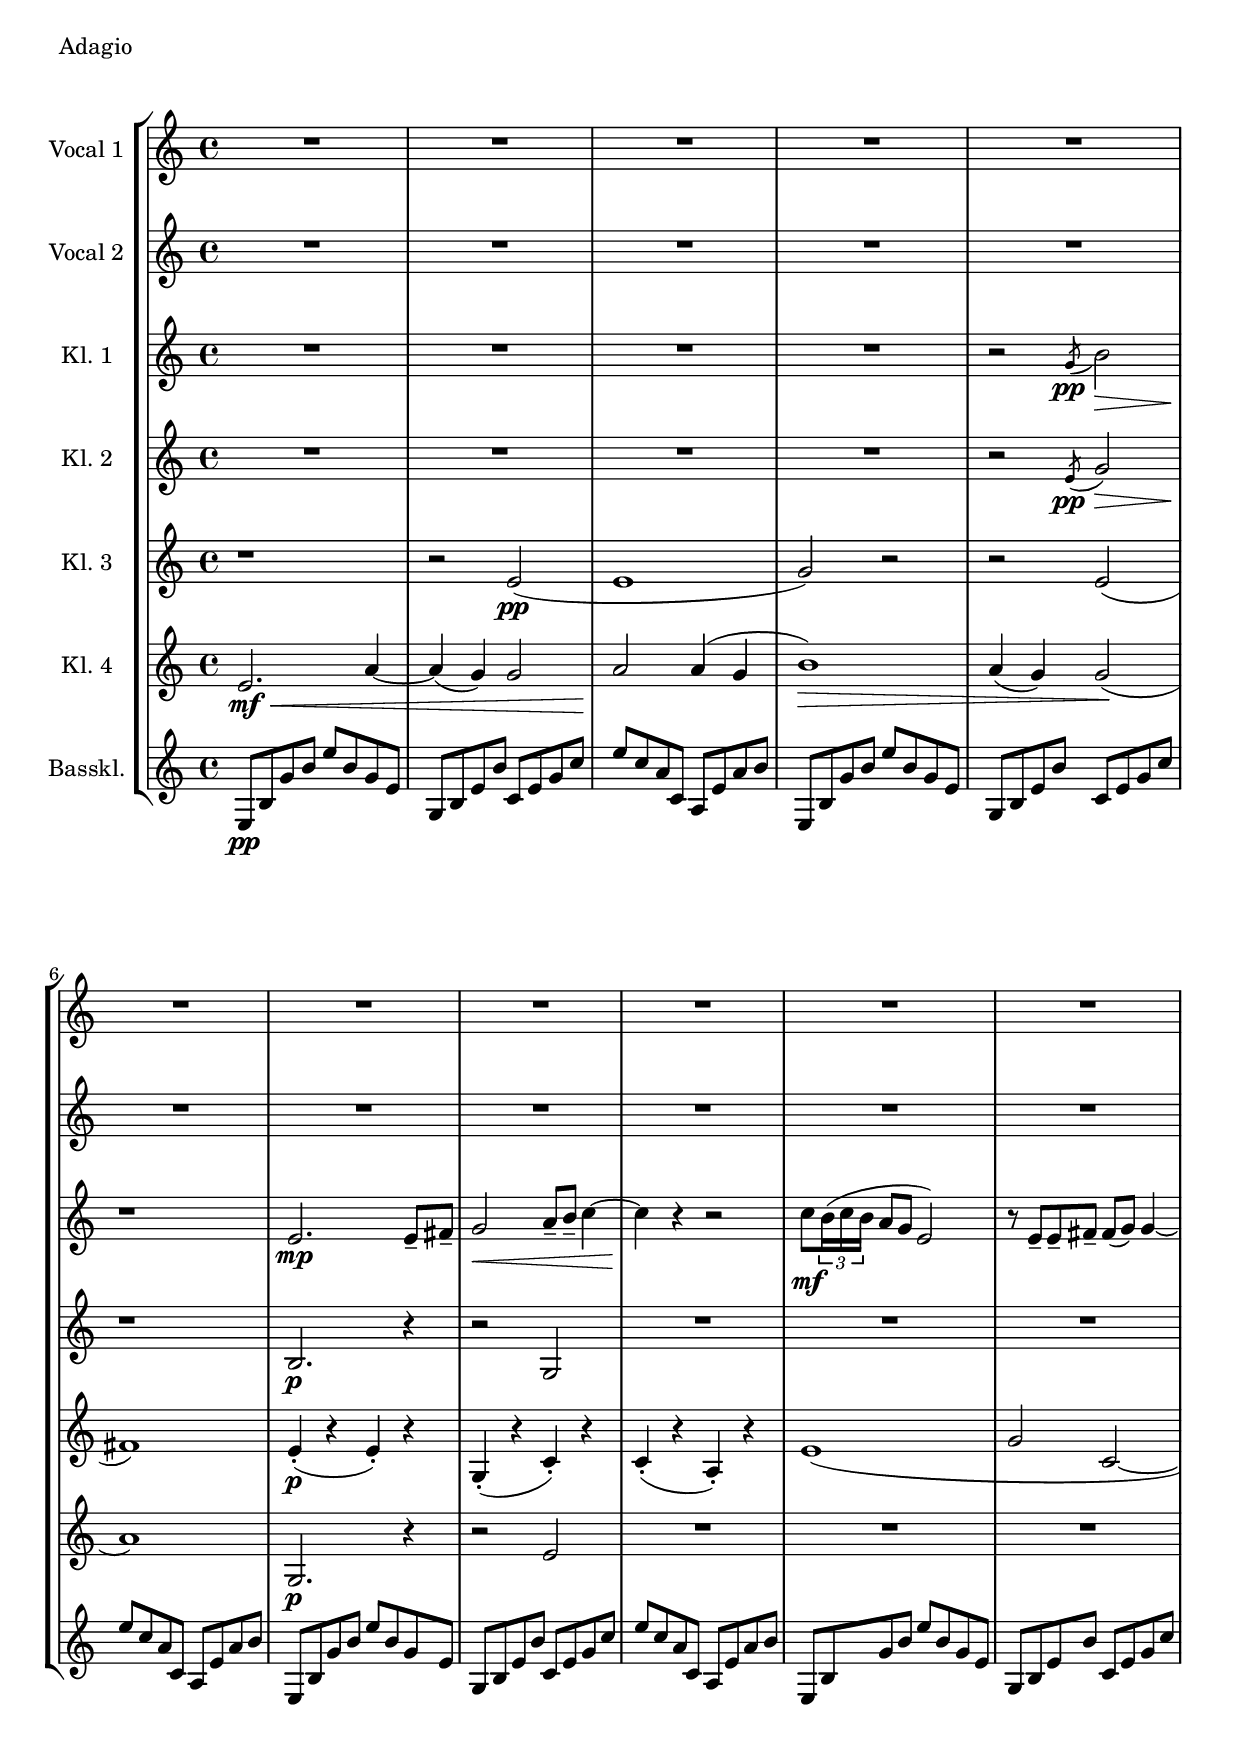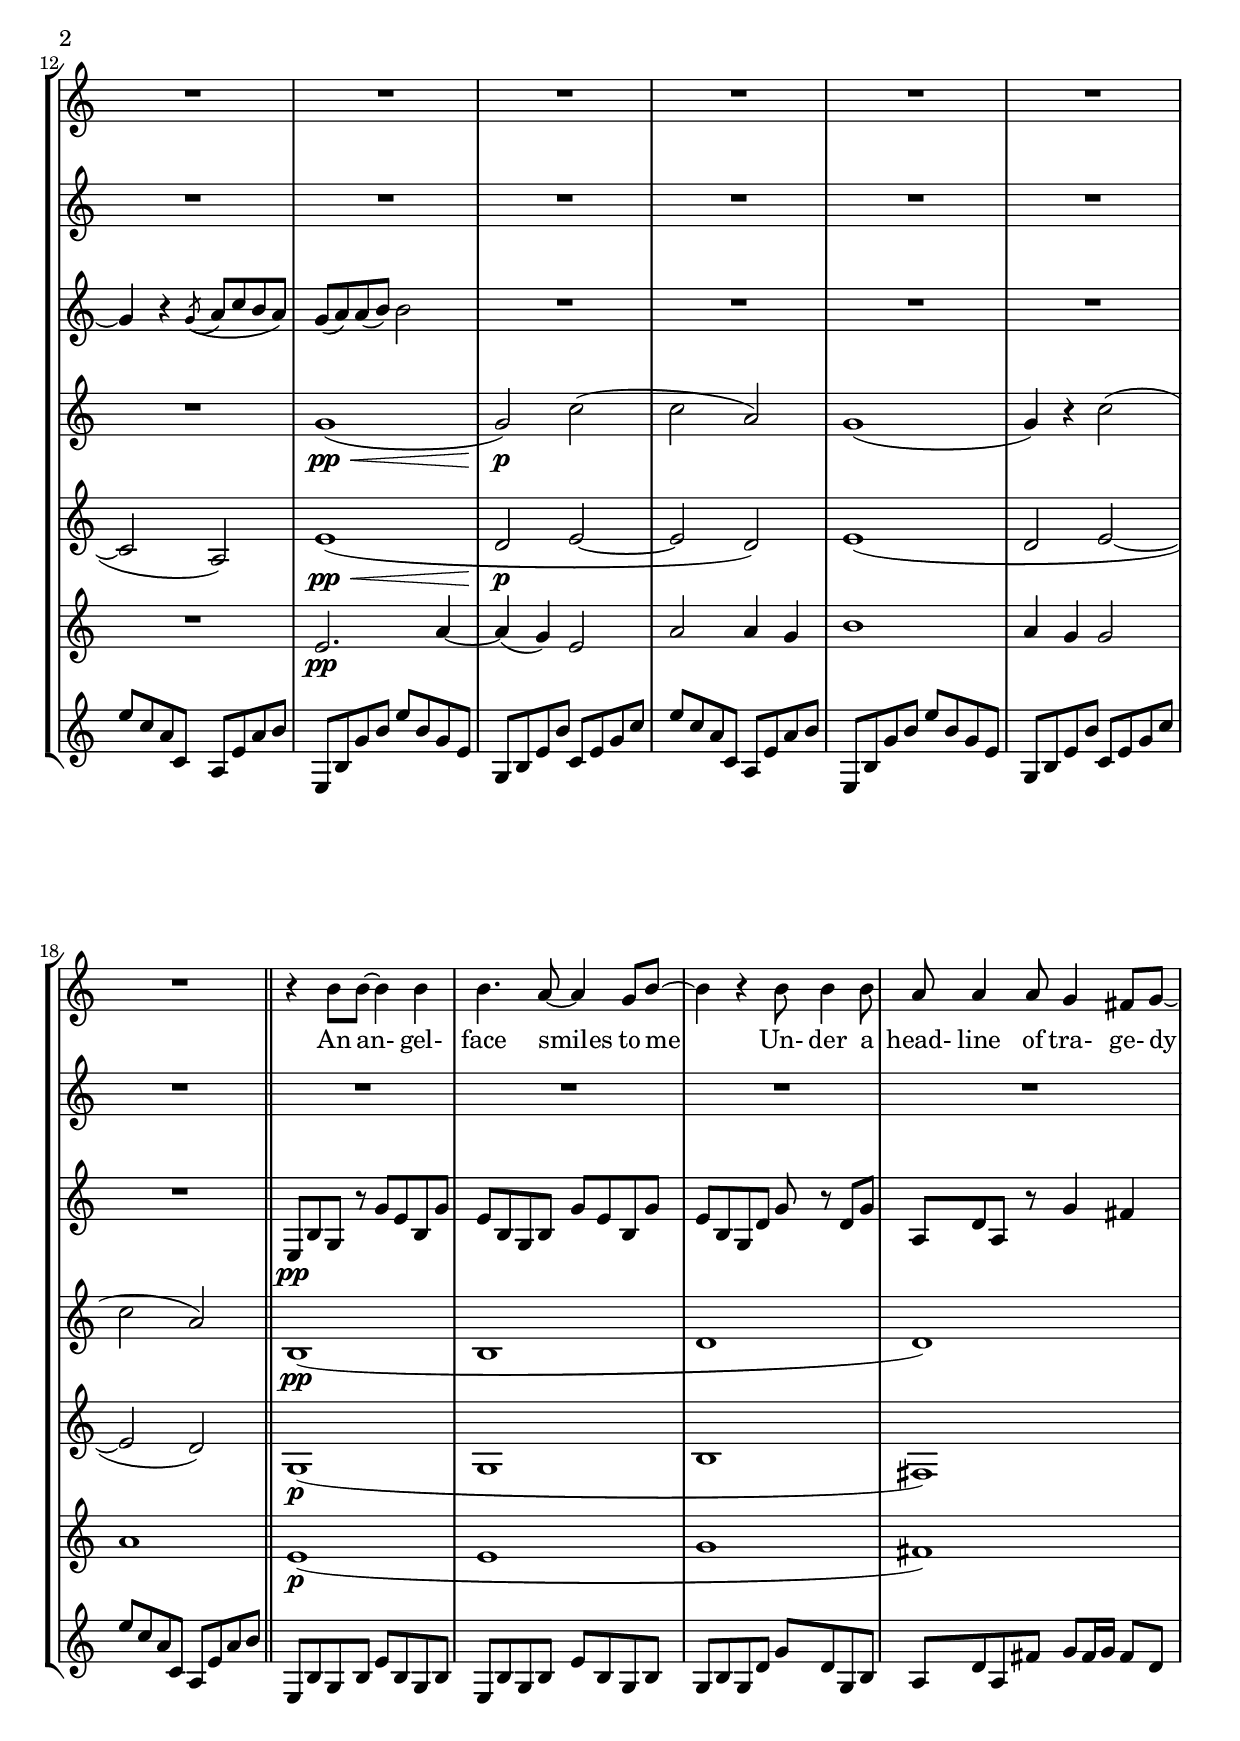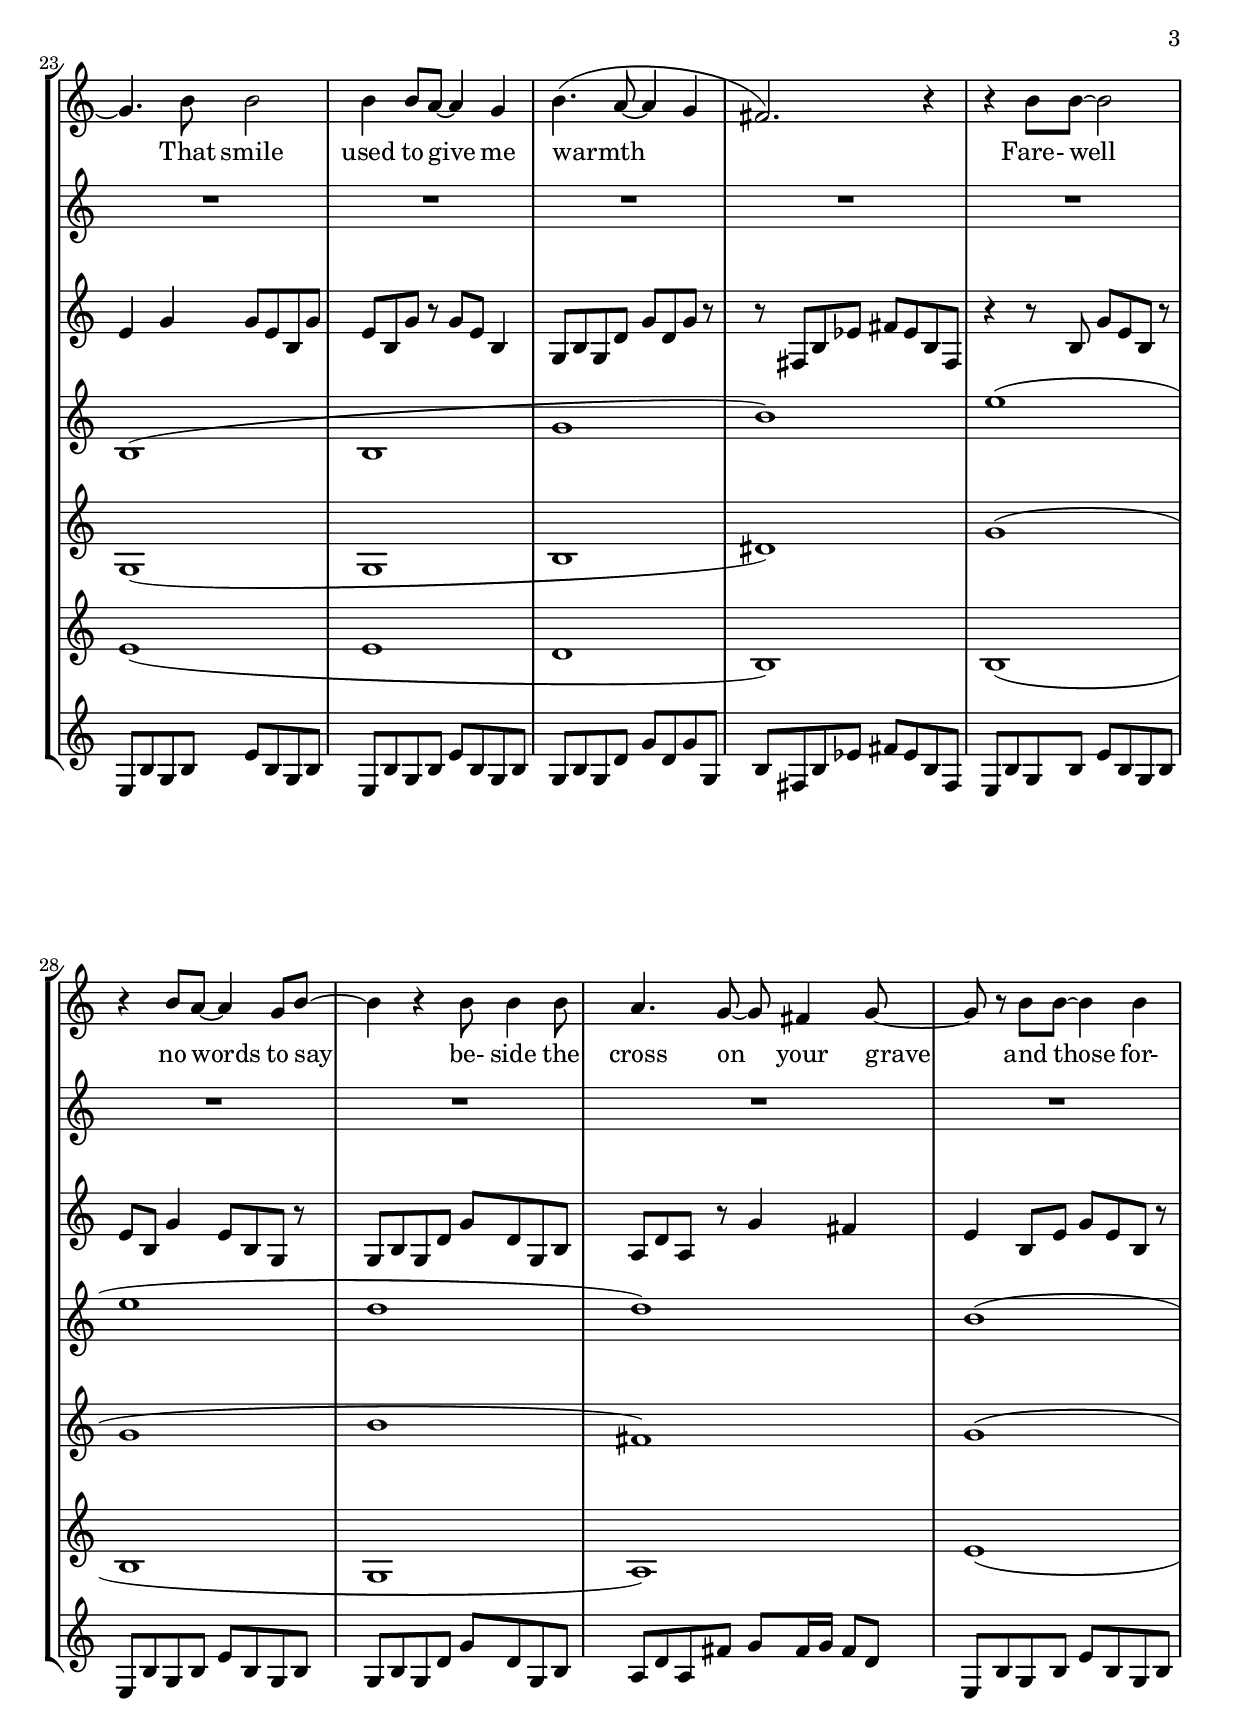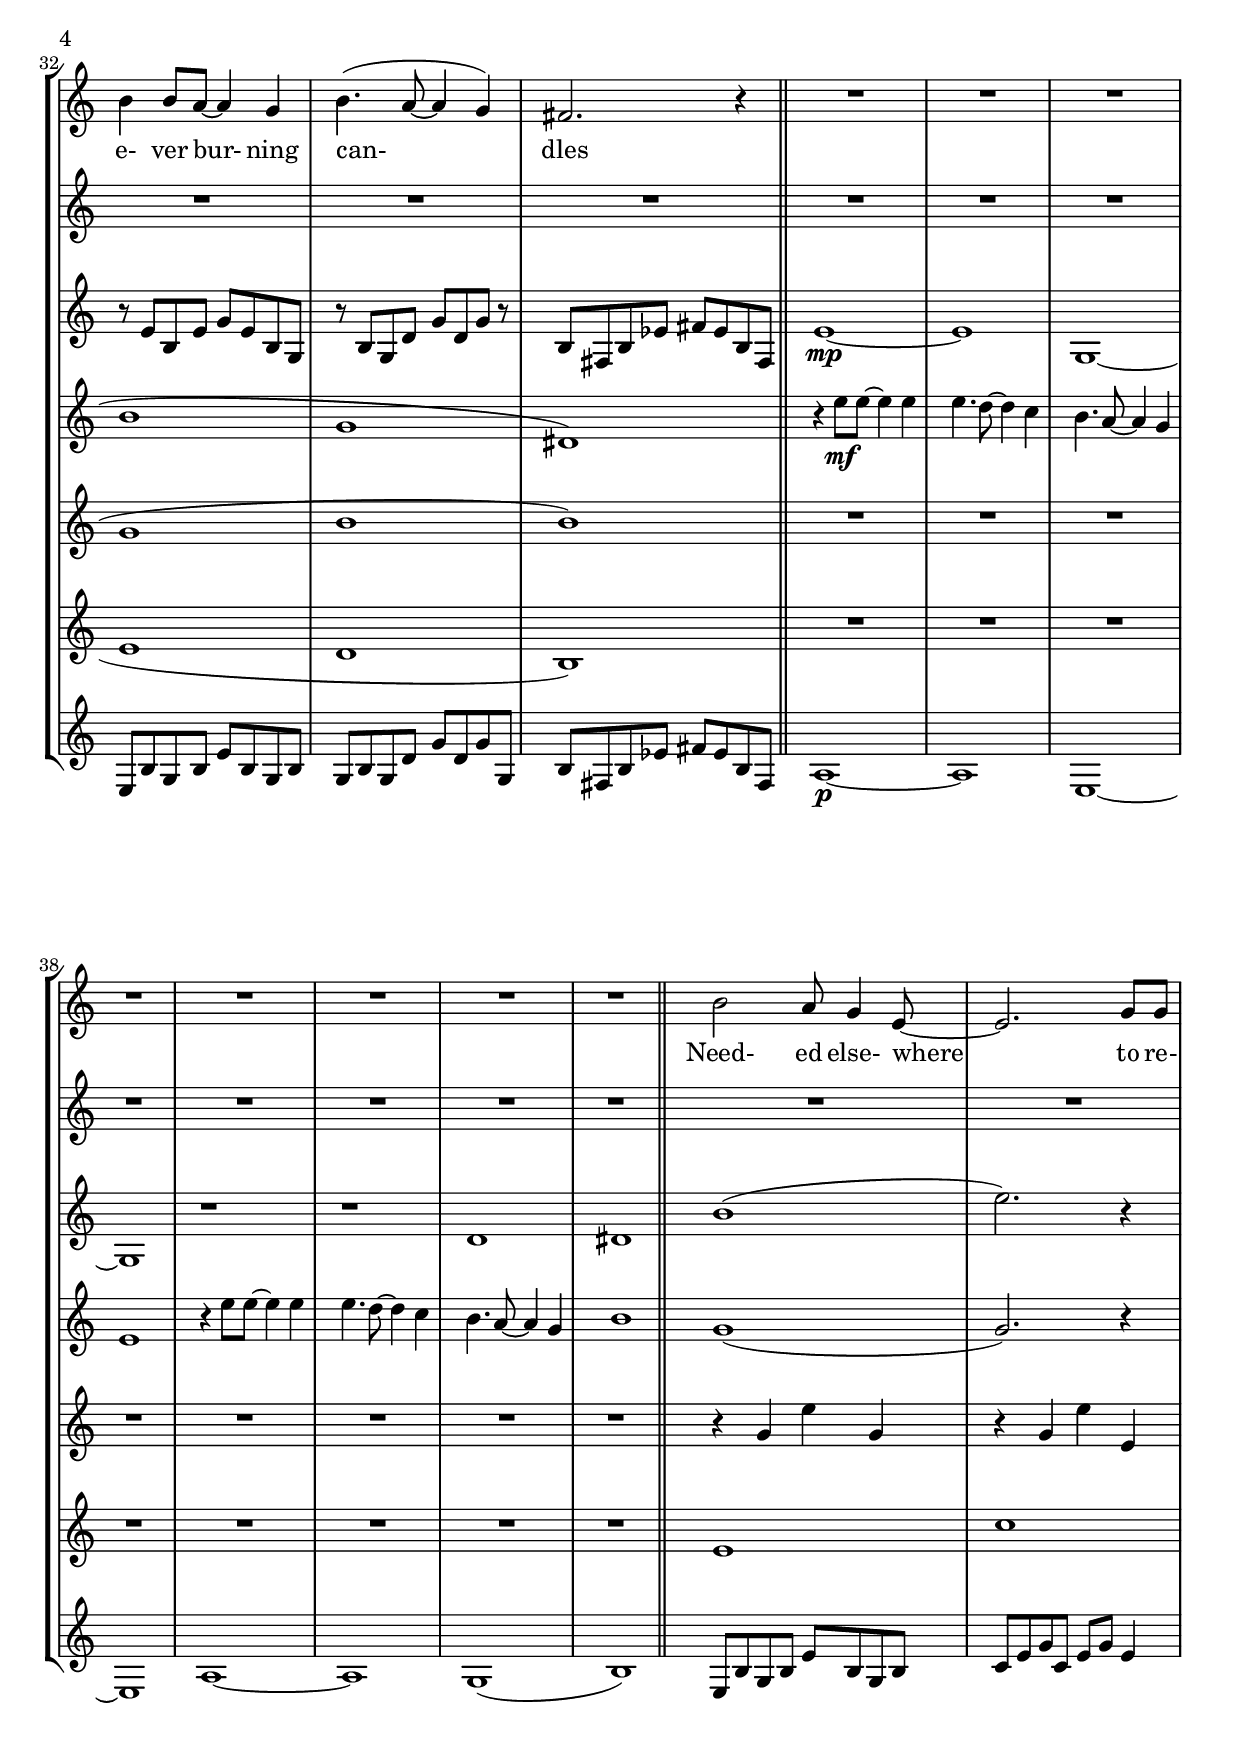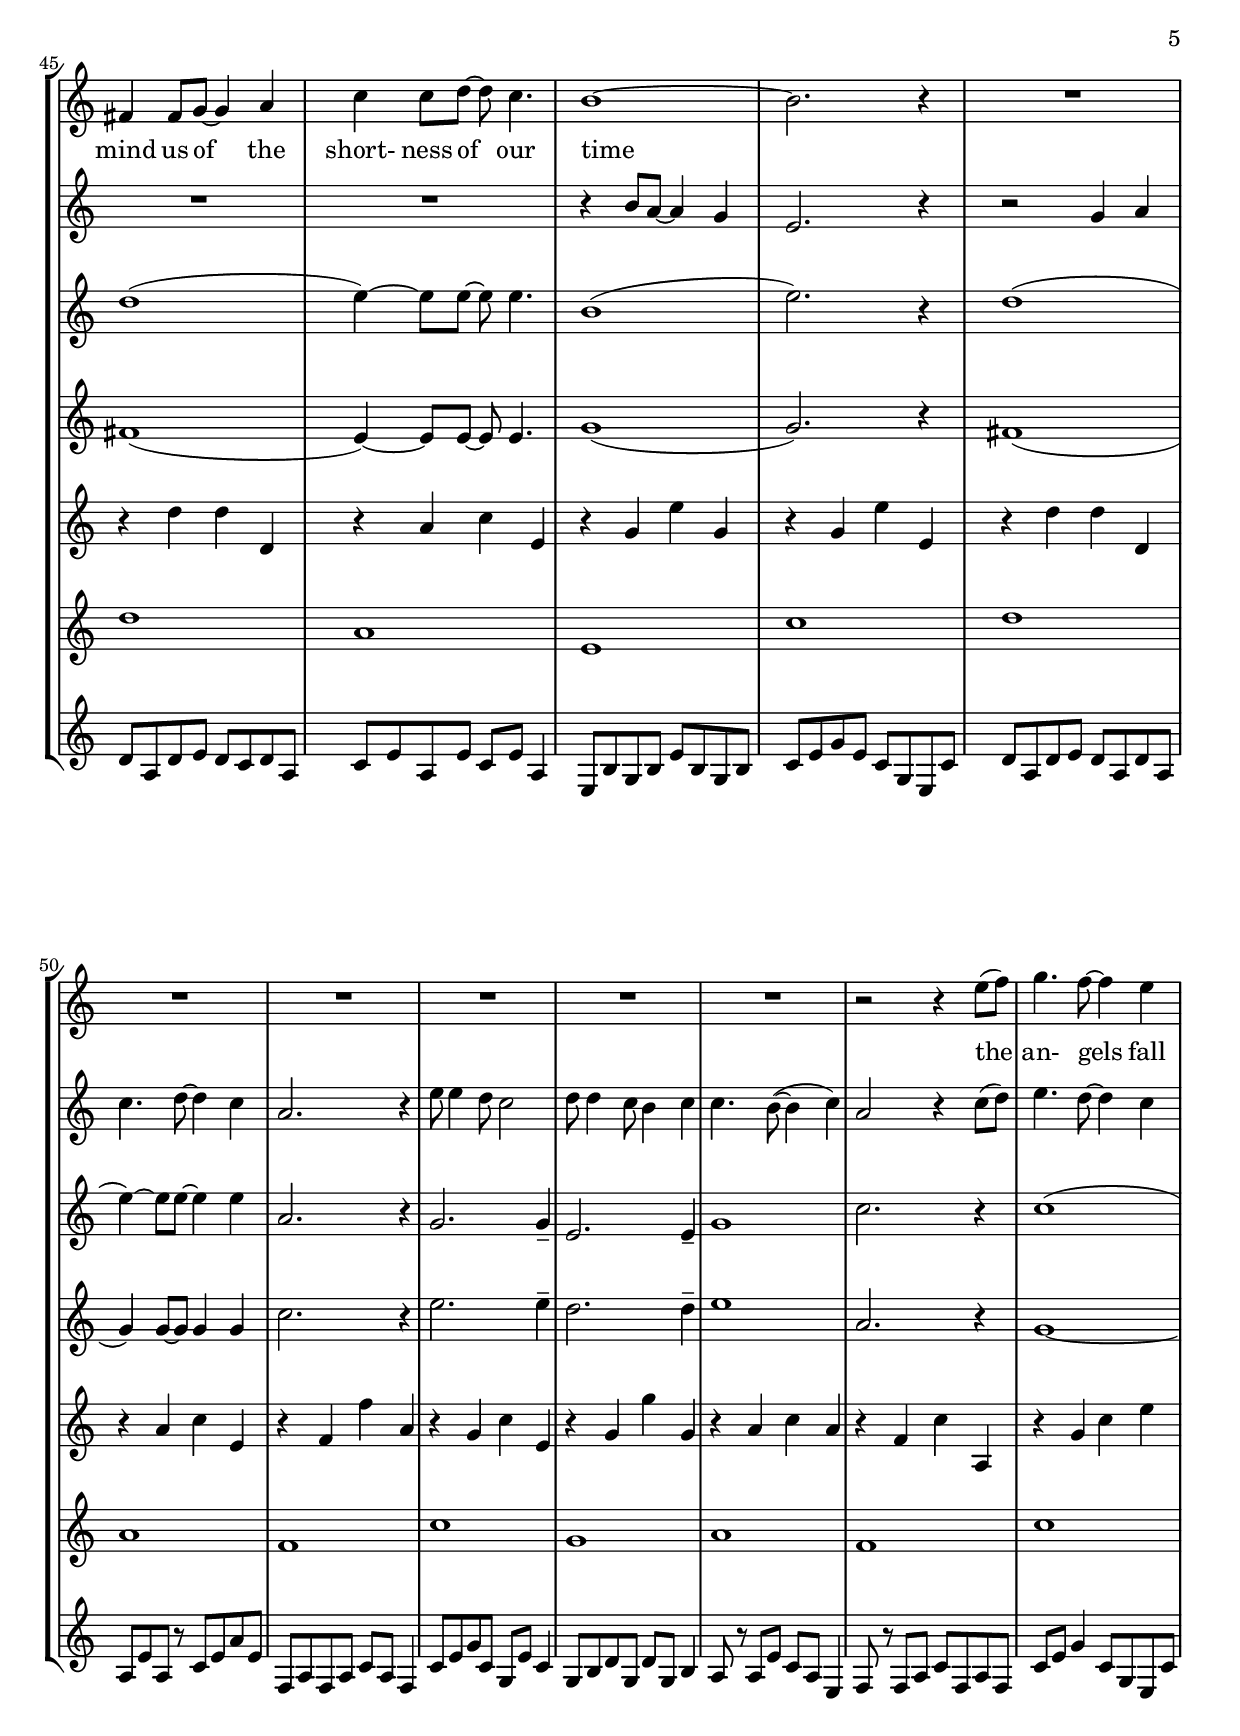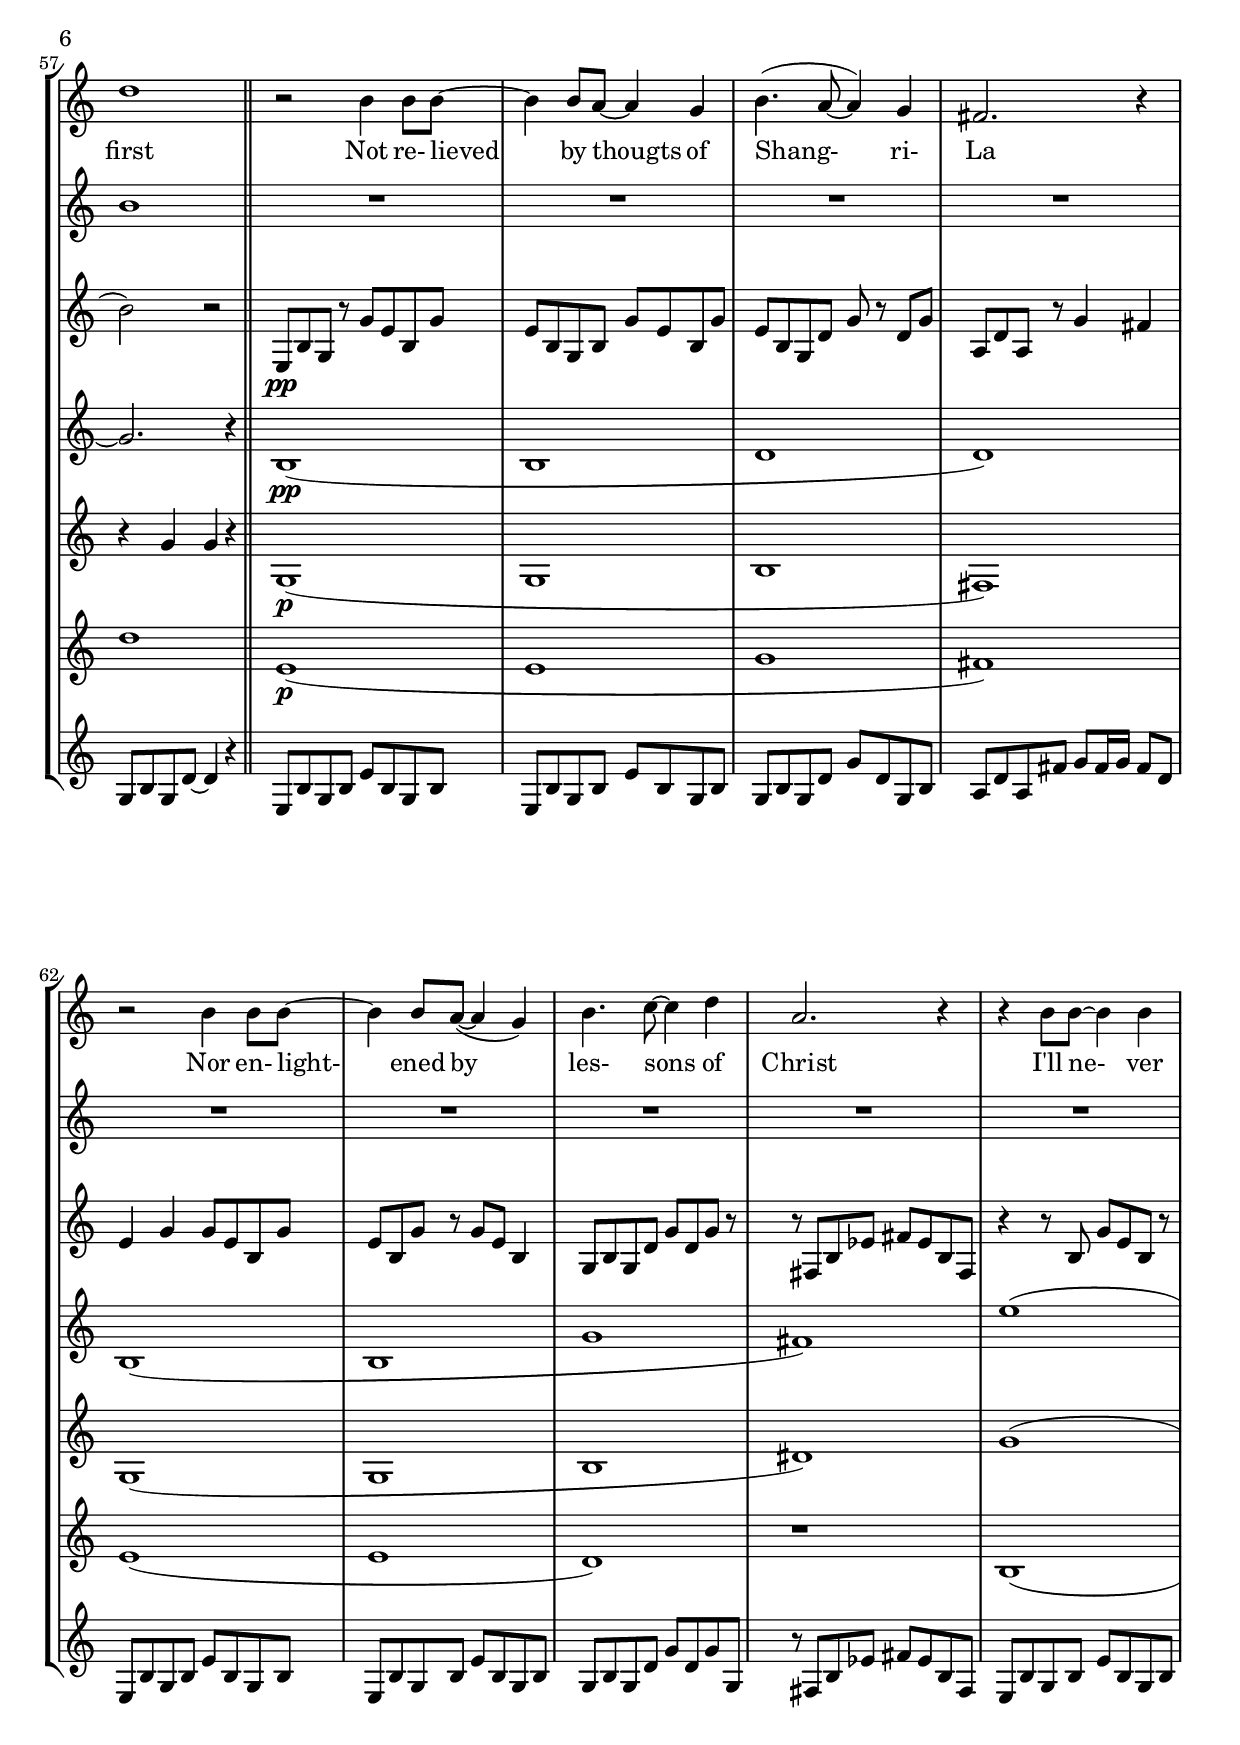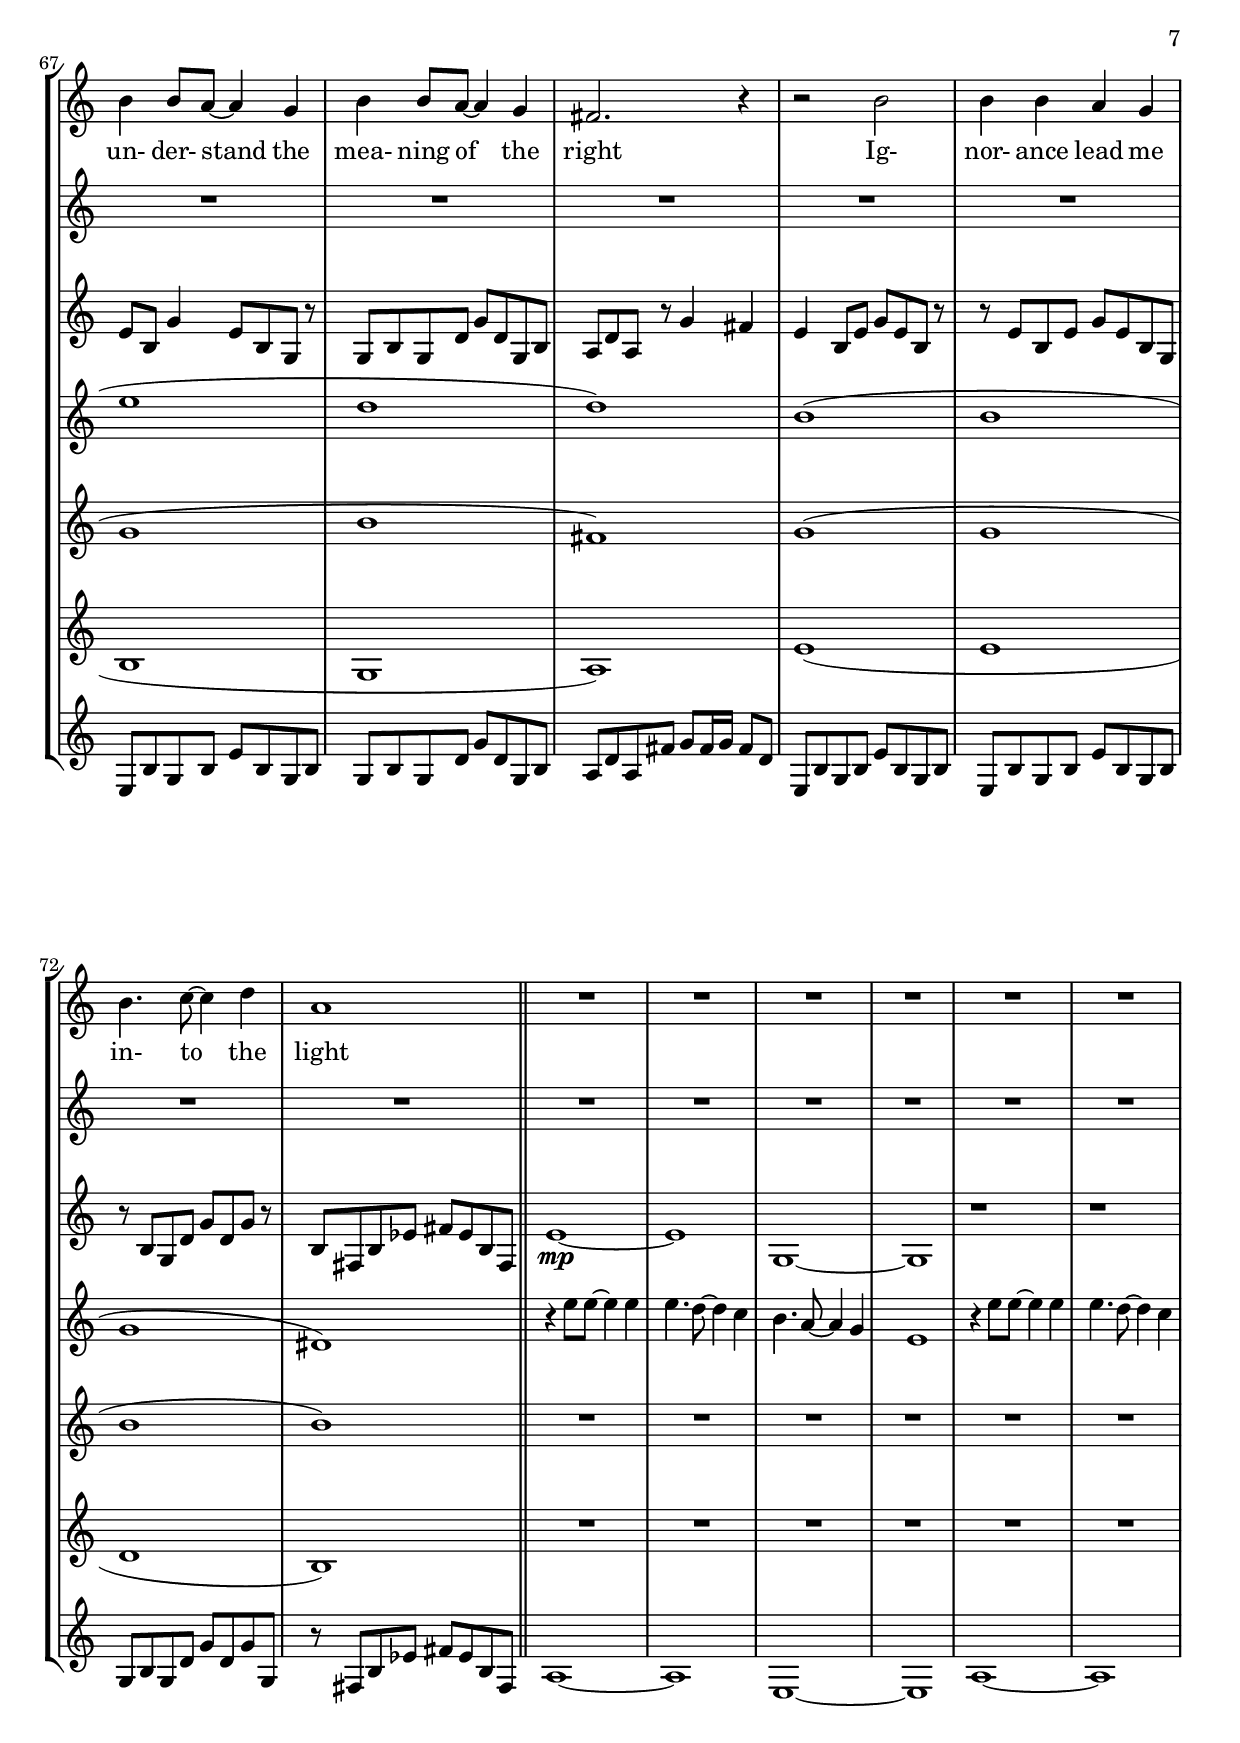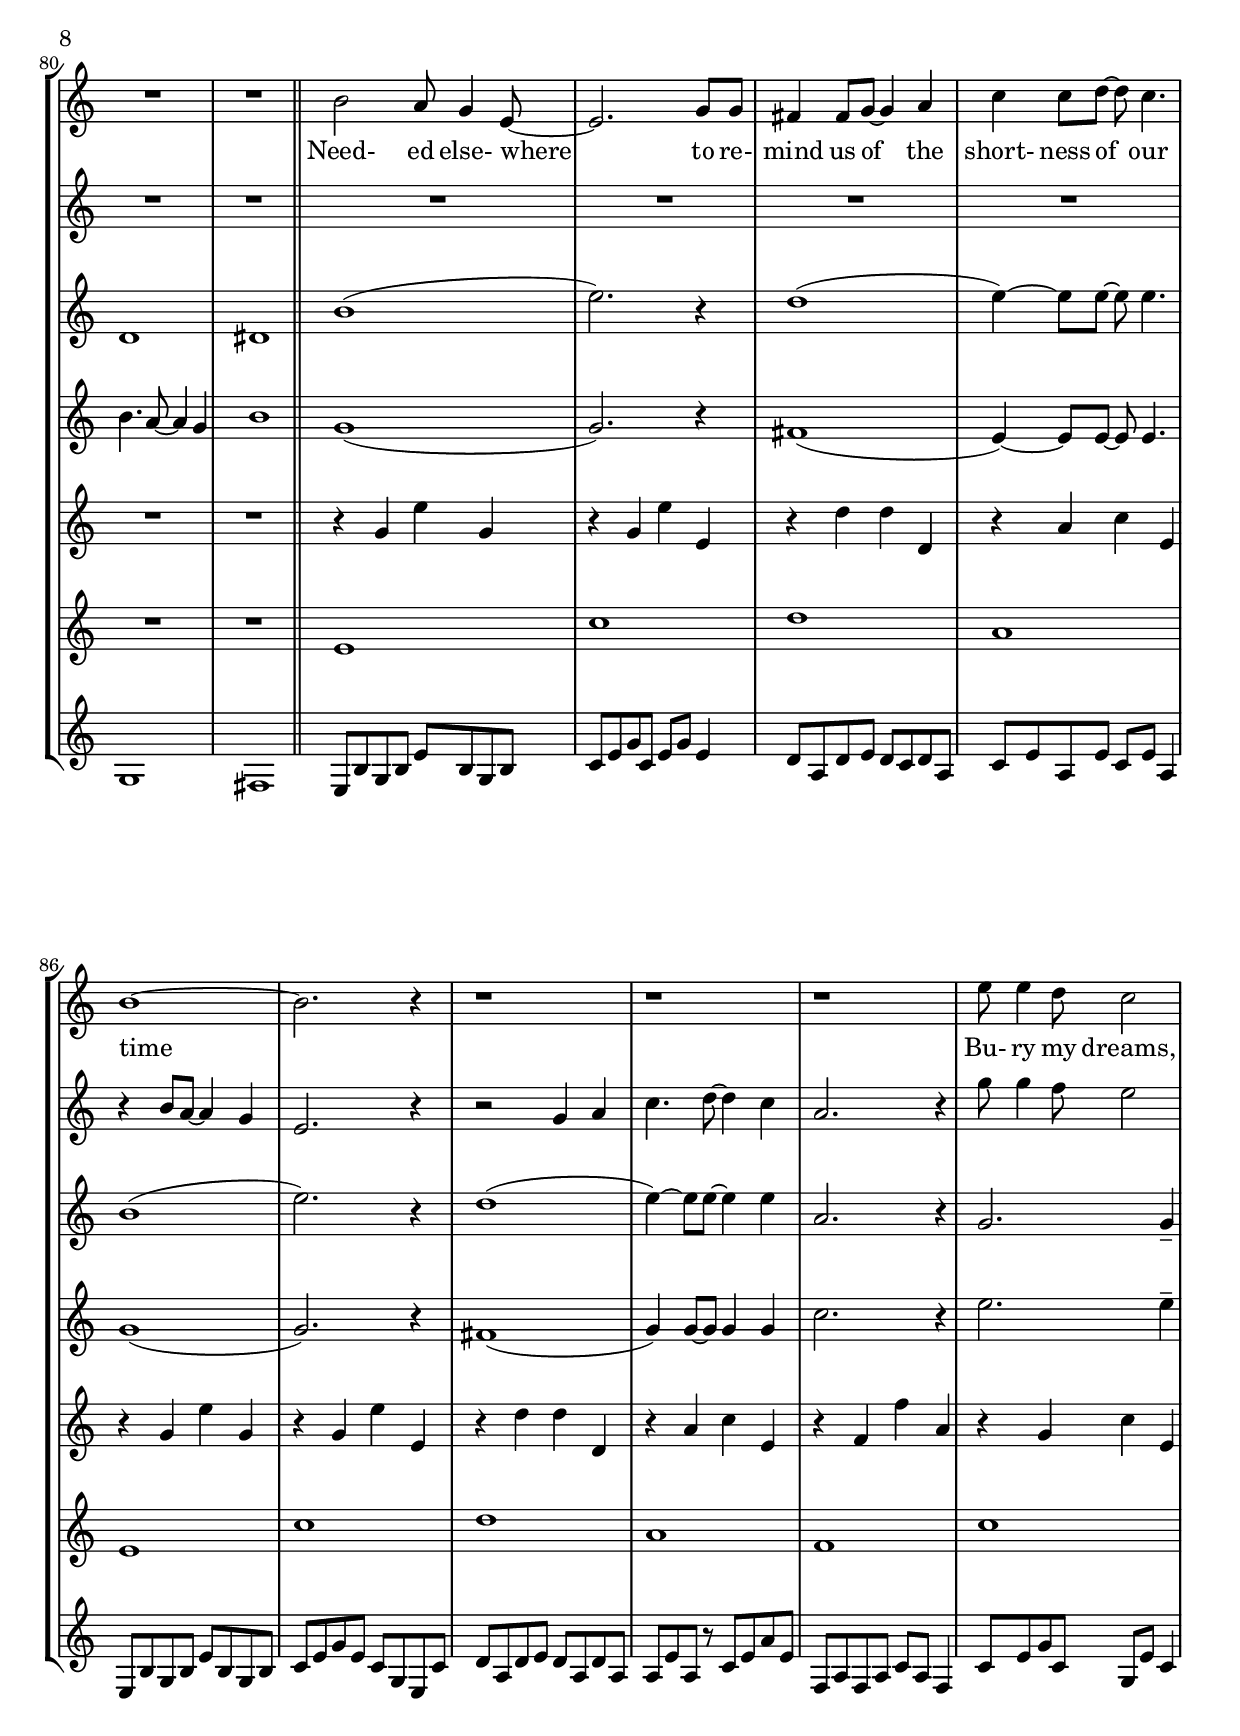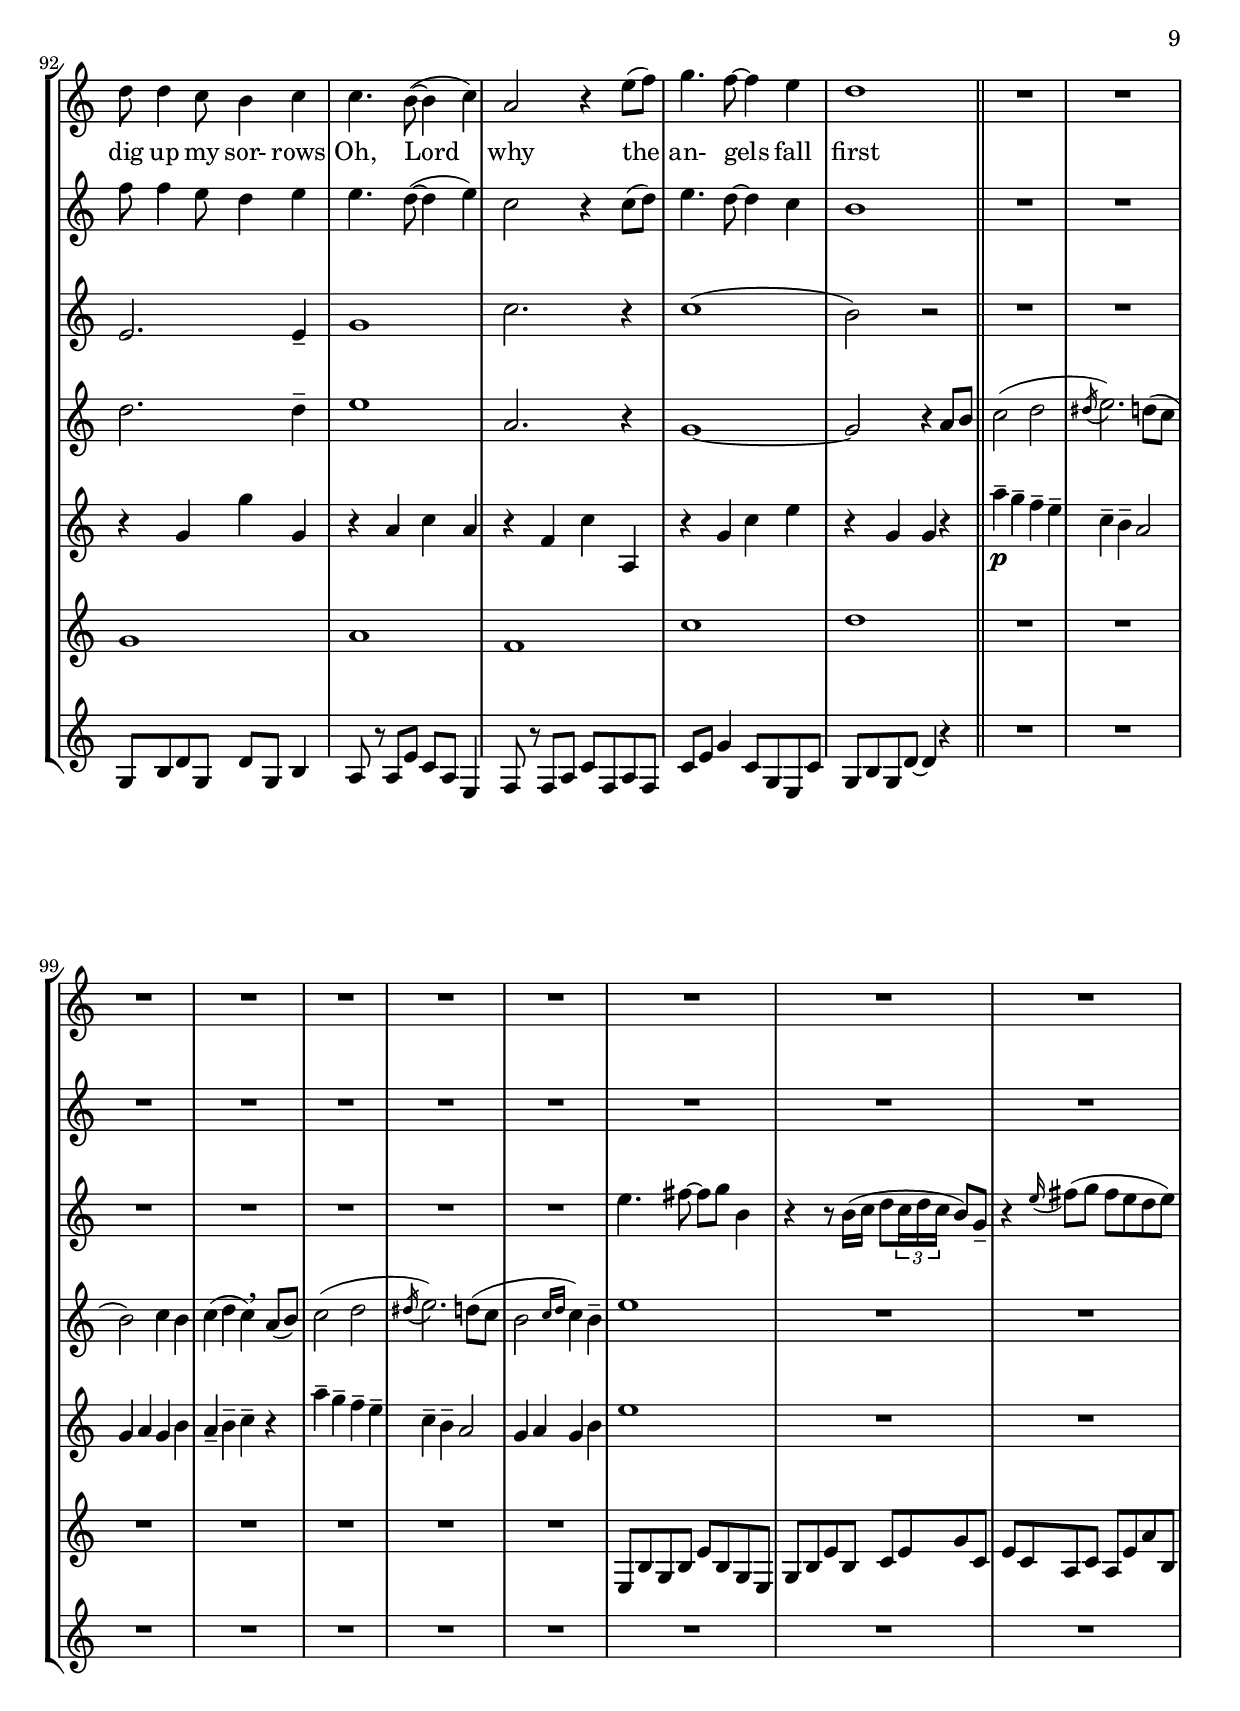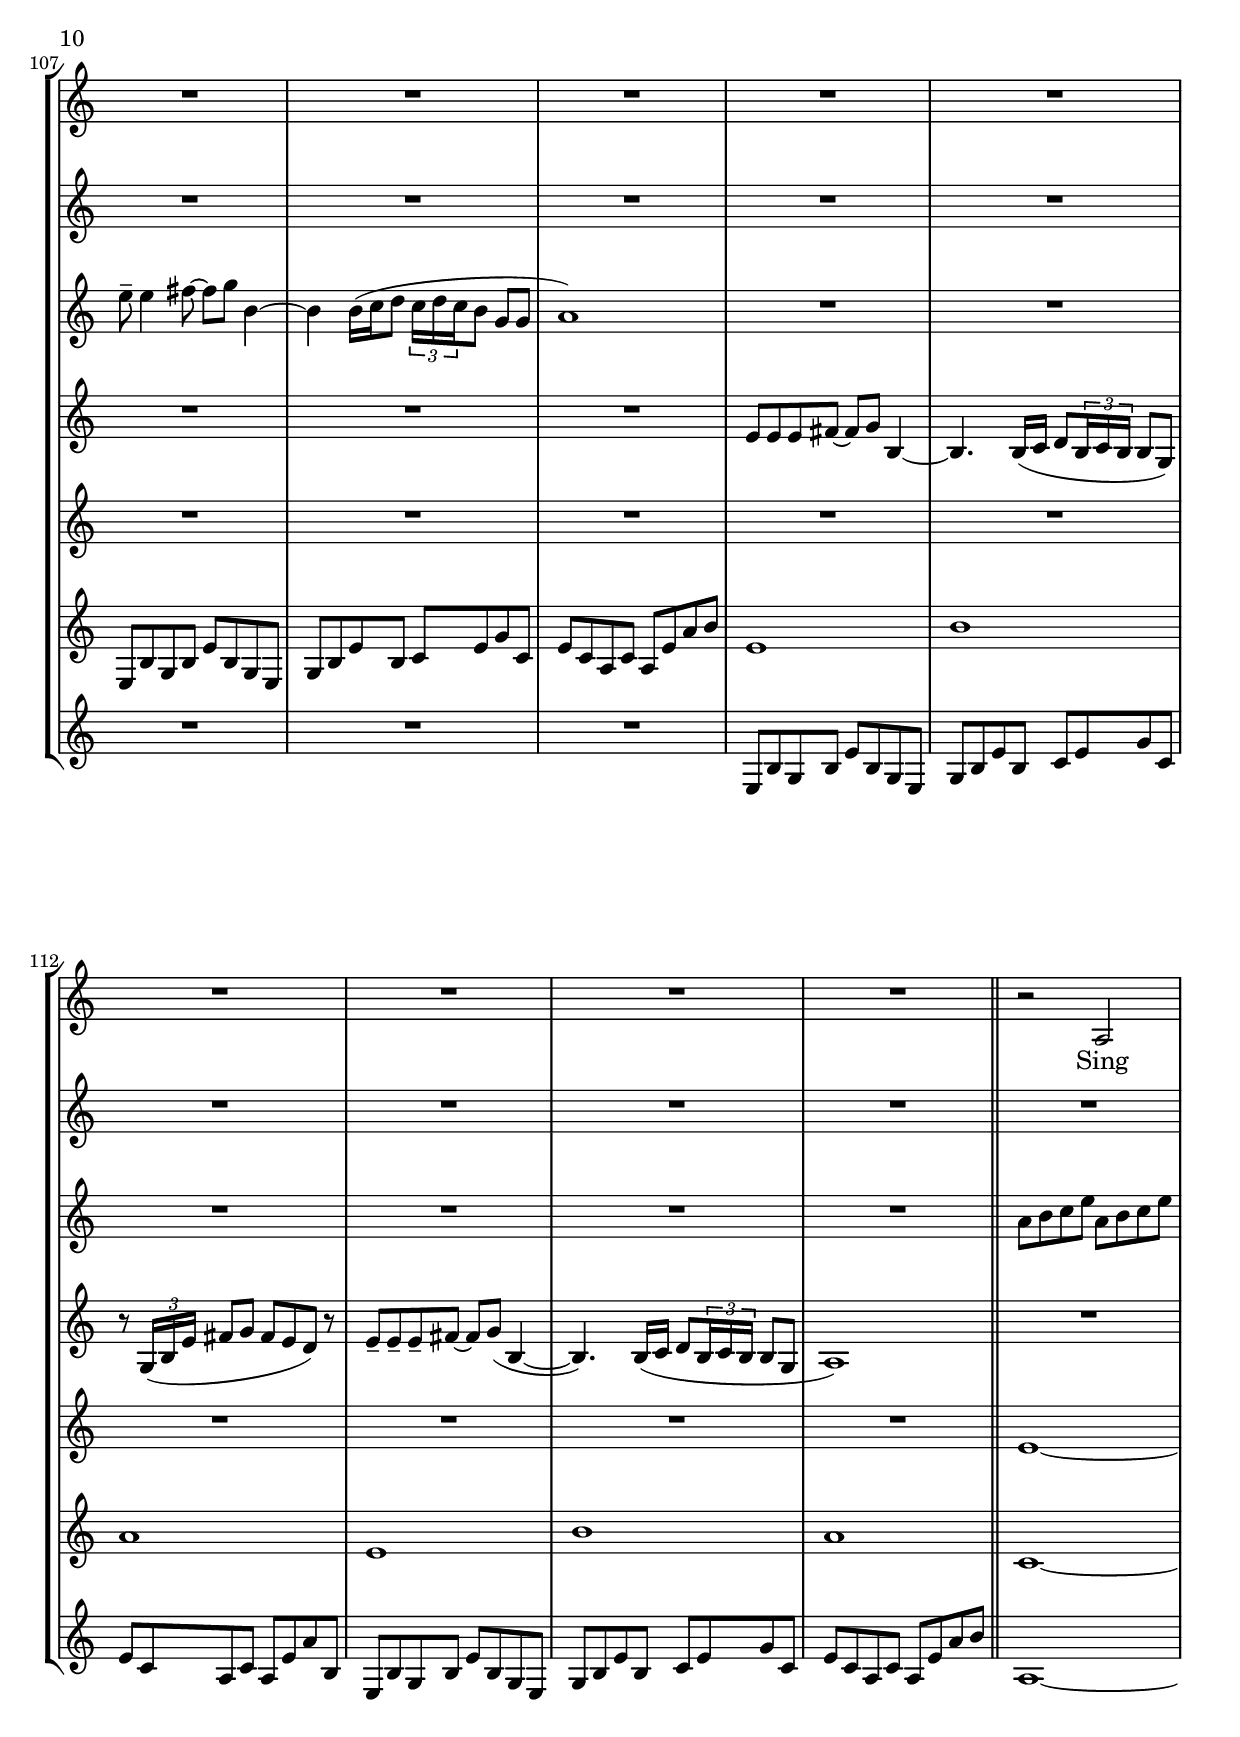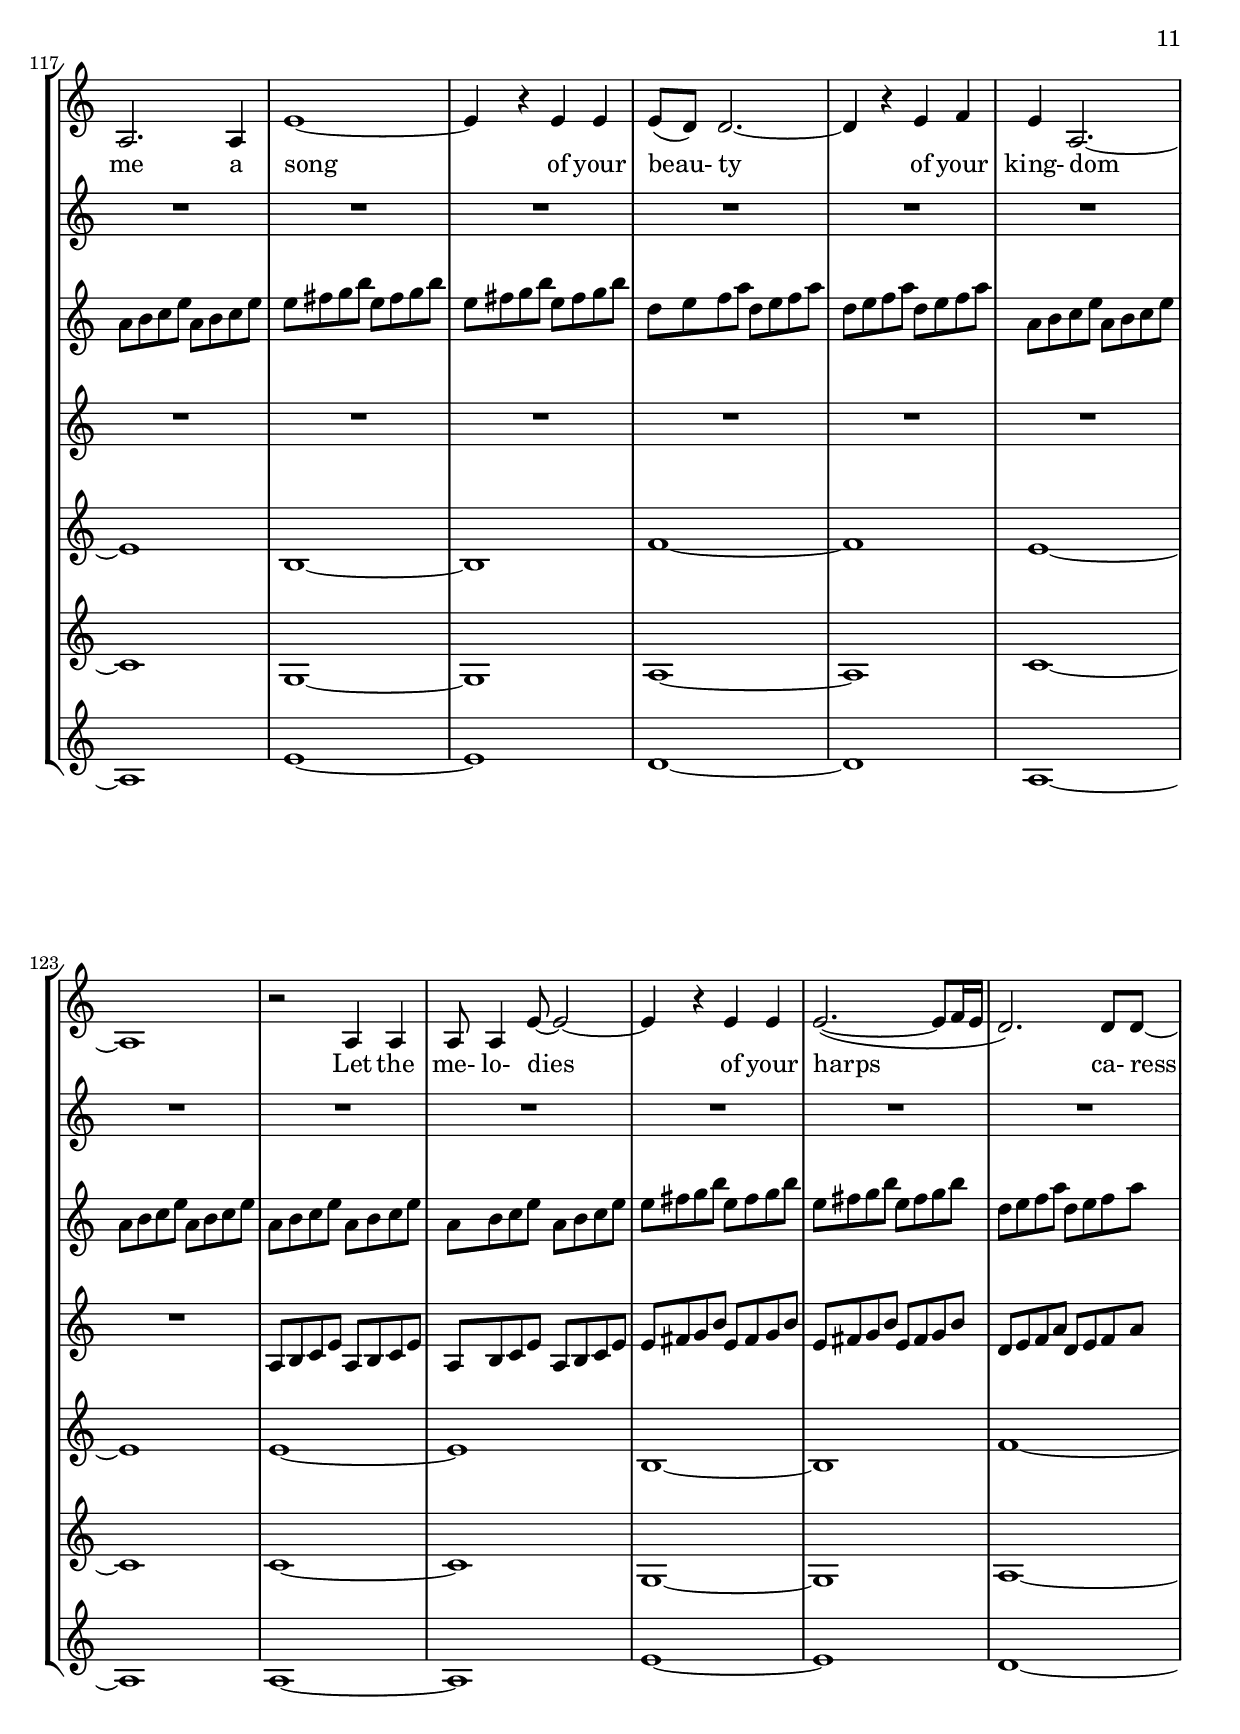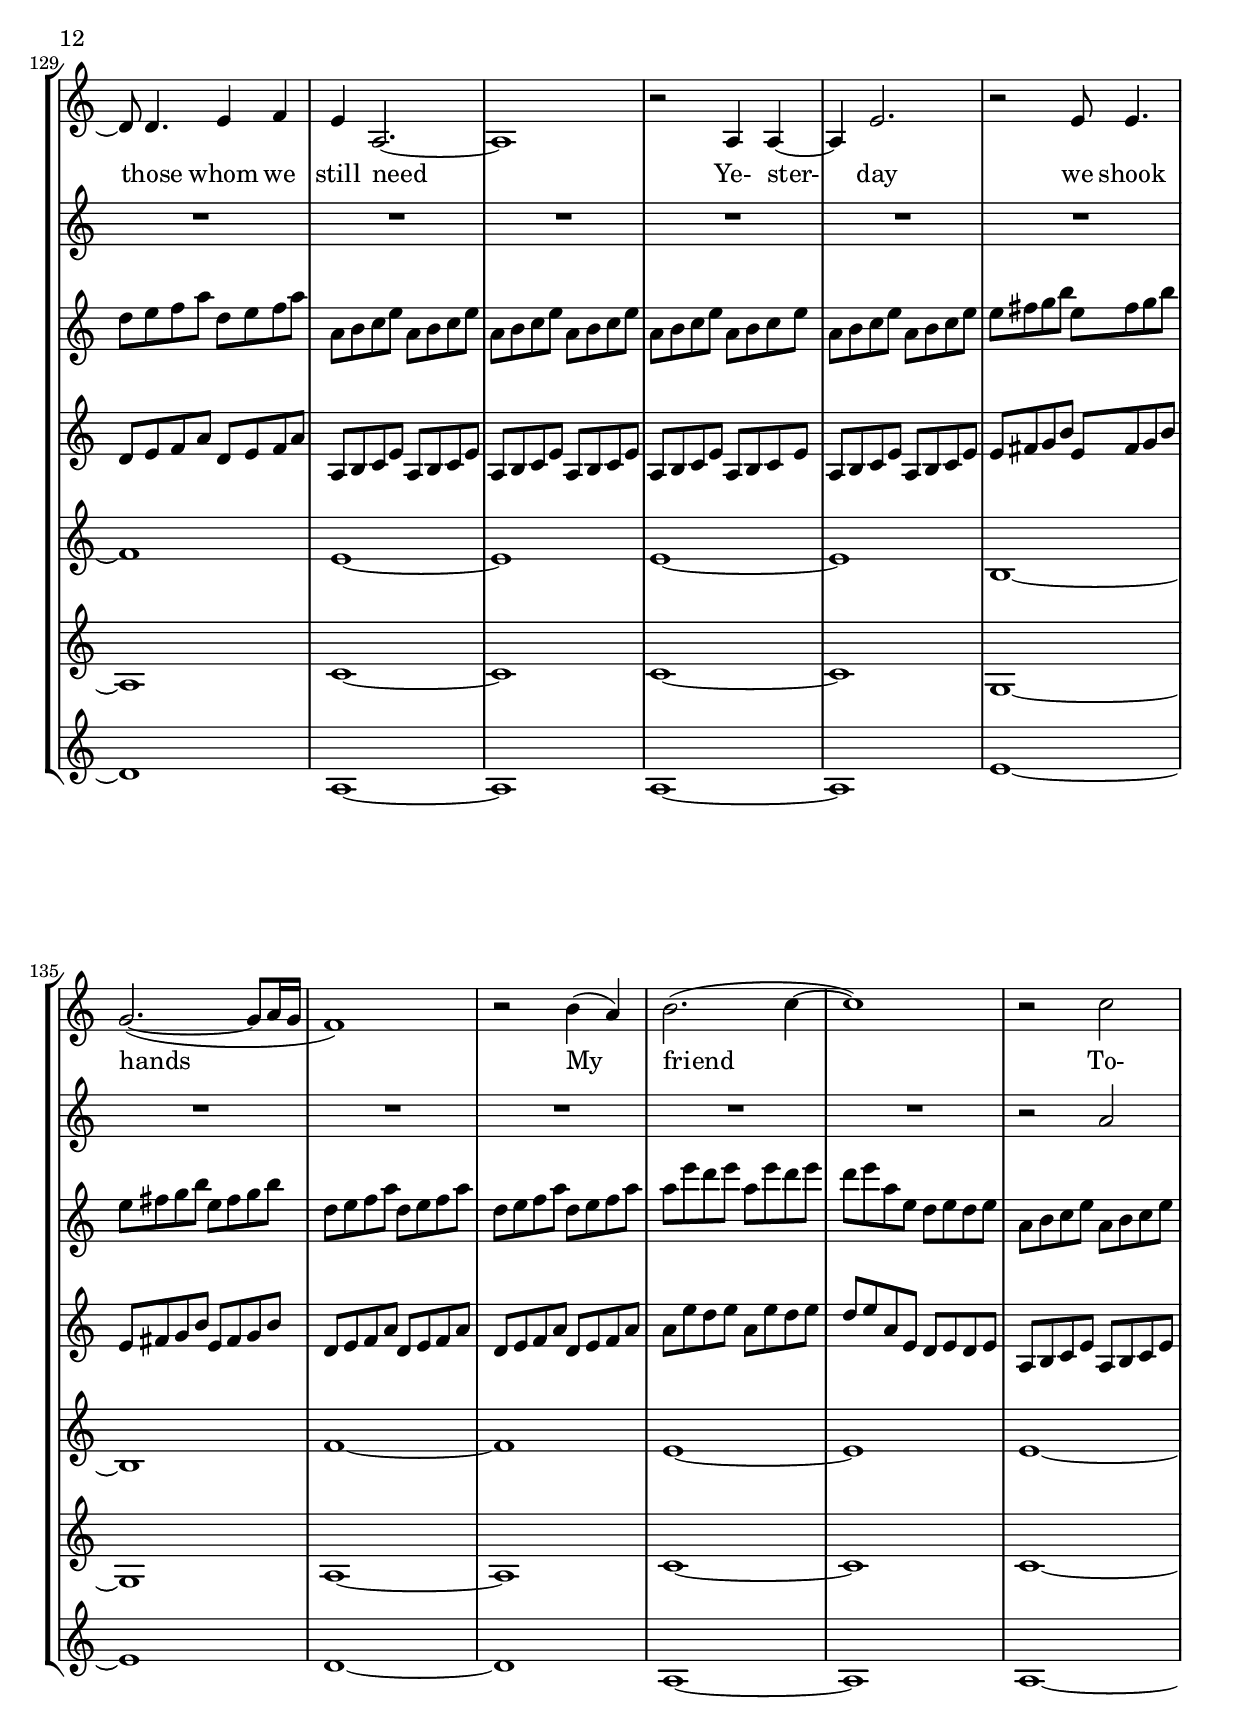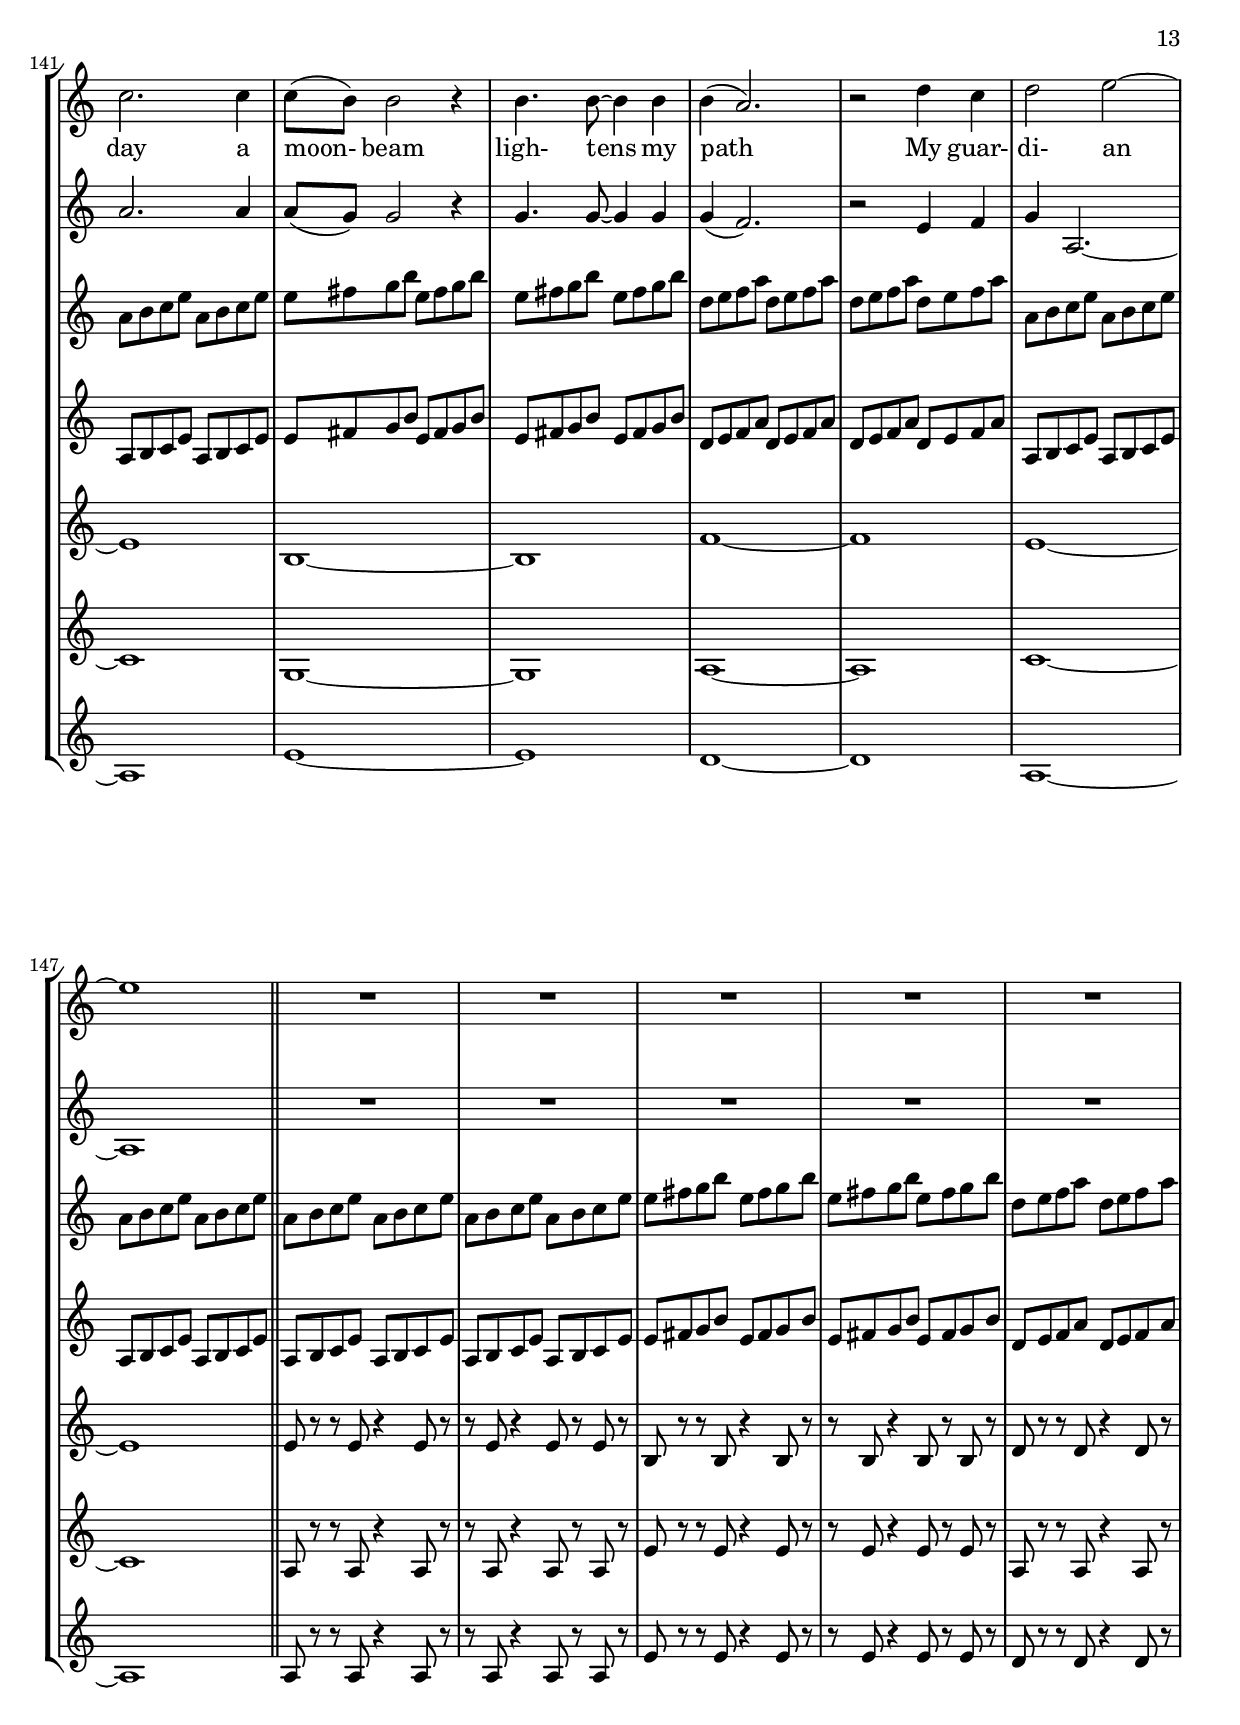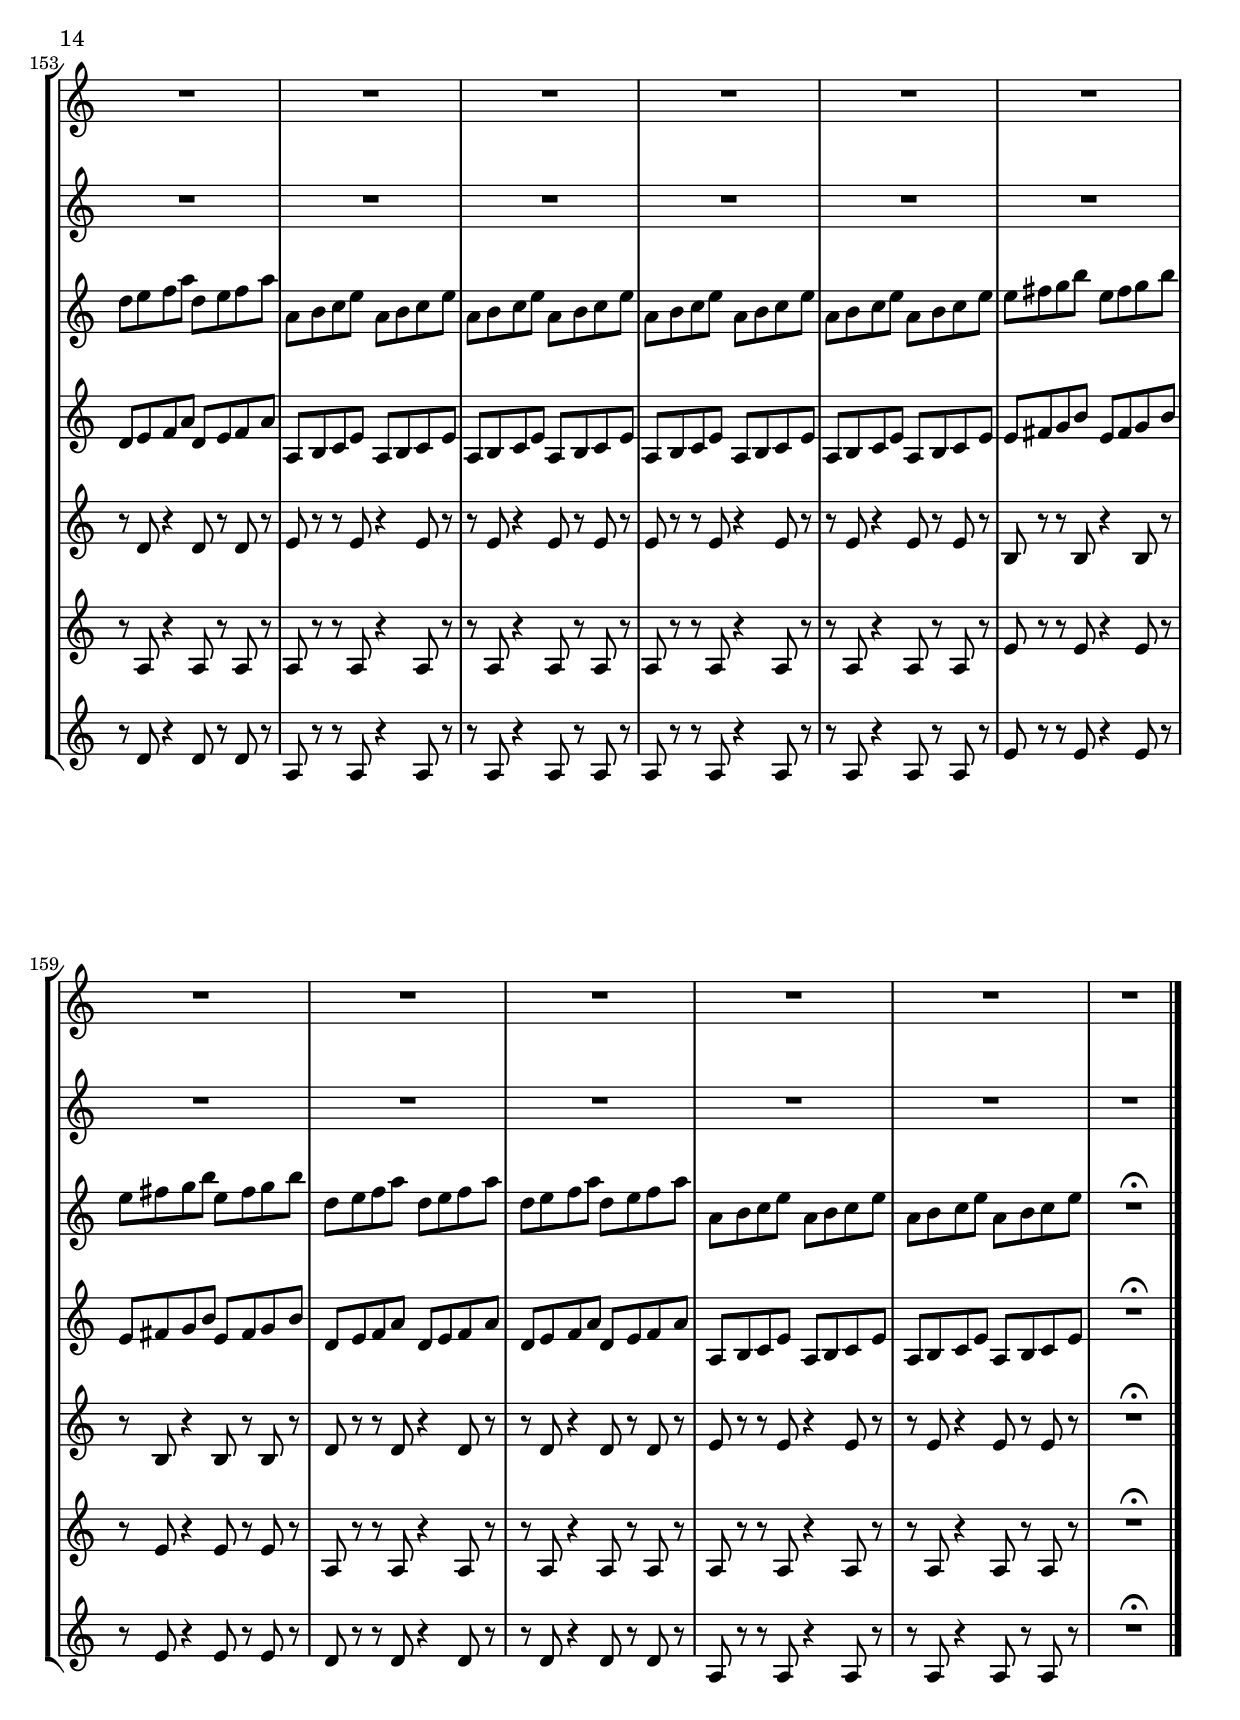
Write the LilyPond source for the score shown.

globalAngels= {
\time 4/4
\key c \major
\compressEmptyMeasures
}

\header {
	composer = ""
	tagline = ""
	piece = "Adagio" 
}
\paper{
%   system-system-spacing #'basic-distance = #13
%   paper-width=#237
%   score-system-spacing =
%     #'((basic-distance . 12)
%        (minimum-distance . 6)
%        (padding . 1)
%        (stretchability . 12))
}
AngelsvocalEins = \new Voice="SoloEins" \relative c'' {
% \compressEmptyMeasures
R1*18 \bar"||"
r4 b8 b~ b4 b4
b4. a8 ~a4 g8 b
~b4 r b8 b4 b8 
a8 a4 a8 g4 fis8 g8
~g4. b8 b2  
b4 b8 a8 ~a4 g
b4. (a8 ~a4 g
fis2.) r4 
r4 b8 b~ b2 
r4 b8 a8 ~a4 g8 b
~b4 r b8 b4 b8 
a4. g8~g8 fis4 g8
~g8r8 b8 b~b4 b
b4 b8 a8 ~a4 g
b4. (a8 ~a4 g)
fis2. r4 
R1*8 
\bar "||"
b2 a8 g4 e8
~e2. g8 g 
fis4 fis8 g8 ~g4 a
c4 c8 d ~d8 c4.
b1 ~ 
b2. r4
R1*6
r2 r4 e8 (f) 
g4. f8~f4 e
d1 \bar"||"
r2 b4 b8 b
~b4 b8 a ~a4 g
b4. (a8 ~a4) g 
fis2. r4 
r2 b4 b8 b
~b4 b8 a (~a4 g)
b4. c8 ~c4 d 
a2. r4 
r4 b8 b ~b4 b
b4 b8 a~a4 g
b4 b8 a ~a4 g
fis2. r4
r2 b2 
b4 b a g 
b4. c8 ~c4 d 
a1 \bar"||"
R1*8
\bar"||" 
b2 a8 g4 e8
~e2. g8 g 
fis4 fis8 g8 ~g4 a
c4 c8 d ~d8 c4.
b1 ~
b2. r4
r1
r1 
r1
e8 e4 d8 c2 
d8 d4 c8 b4 c 
c4. b8( ~b4 c4 )
a2 r4 e'8 (f )
g4. f8 ~f4 e
d1 \bar"||"
% R1*19
% \bar"||" 
R1*19 \bar"||"
r2 a,
a2. a4
e'1 
~e4 r e e 
e8 (d) d2. 
~d4 r e f 
e4 a,2.
~a1
r2 a4 a 
a8 a4 e'8 ~e2 
~e4 r e e 
e2.( ~e8 f16 e 
d2.) d8 d 
~d d4. e4 f 
e4 a,2. 
~a1 
r2 a4 a 
~a4 e'2. 
r2 e8 e4. 
g2.( ~g8 a16 g
f1)
r2 b4 (a )
b2. (c4 
~c1 )
r2 c
c2. c4
c8 (b) b2 r4
b4. b8~b4 b
b4 (a2.)
r2 d4 c 
d2 e
~e1
R1*17 \bar"|."
}

SlyEins = \lyricmode{
An an- gel- face smiles to me
Un- der a head- line of tra- ge- dy
That smile used to give me warmth
Fare- well no words to say
be- side the cross on your grave
and those for- e- ver bur- ning can- dles

Need- ed else- where
to re- mind us of the short- ness of our time
the an- gels fall first
Not re- lieved by thougts of Shang- ri- La
Nor en- light- ened by les- sons of Christ
I'll ne- ver un- der- stand the mea- ning of the right
Ig- nor- ance lead me in- to the light

Need- ed else- where
to re- mind us of the short- ness of our time
Bu- ry my dreams, dig up my sor- rows
Oh, Lord why
the an- gels fall first

Sing me a song
of your beau- ty
of your king- dom
Let the me- lo- dies of your harps
ca- ress those whom we still need
Ye- ster- day we shook hands
My friend
To- day a moon- beam ligh- tens my path
My guar- di- an
}

AngelsvocalZwei = \new Voice="SoloZwei" \relative c'' {
% \compressEmptyMeasures
R1*18\bar"||"
R1*16\bar"||"
R1*8\bar"||"
R1*4
r4 b8 a8 ~a4 g
e2. r4
r2 g4 a 
c4. d8~d4 c4
a2. r4 
e'8 e4 d8 c2 
d8 d4 c8 b4 c 
c4. b8( ~b4 c4) 
a2 r4 c8 (d)
e4. d8 ~d4 c4
b1\bar "||"
R1*16\bar "||"
R1*8 \bar"||"
R1*4
r4 b8 a8 ~a4 g
e2. r4
r2 g4 a 
c4. d8~d4 c4
a2. r4 
g'8 g4 f8 e2 
f8 f4 e8 d4 e 
e4. d8 (~d4 e4 )
c2 r4 c8 (d)
e4. d8 ~d4 c4
b1\bar "||"
R1*19 \bar"||"
R1*24
r2 a 
a2. a4
a8 (g) g2 r4
g4. g8 ~g4 g 
g4 (f2.)
r2 e4 f 
g4 a,2. 
~a1 
R1*17 \bar"|."
}

ZlyZwei = \lyricmode{
Tears laid for them
Tears of love, tears of fear
Bu- ry my dreams, dig up my sor- rows
Oh, Lord why
the an- gels fall first

Tears laid for them
Tears of love, tears of fear
Bu- ry my dreams, dig up my sor- rows
Oh, Lord why
the an- gels fall first

To- day a moon- beam ligh- tens my path
My guar- di- an
}

Angelseins = \new Voice \relative c'' {
% \compressEmptyMeasures
R1*4
r2 \acciaccatura {g8\pp} b2\>
r1\!
e,2.\mp e8-- fis--
g2 \< a8-- b-- c4
~c4\! r r2
c8 \mf \tuplet 3/2 {b16 (c b} a8 g e2)
r8 e-- e-- fis-- fis (g) g4
~g4 r \acciaccatura {g8(} a8 c b a )
g (a) a (b) b2
R1*5\bar"||"
e,,8\pp b' g r g' e b g'
e8 b g b g' e b g'
e8 b g d' g r d g
a,8 d a r g'4 fis4
e4 g g8 e b g'
e8 b8 g' r g e b4
g8 b g d' g d g r
r8 fis, b es fis es b fis
r4 r8 b g' e b r
e8 b g'4 e8 b g r
g8 b g d' g d g, b
a8 d a r g'4 fis
e4 b8 e g e b r
r8 e b e g e b g 
r8 b g d'  g d g r
b,8 fis b es fis es b fis\bar"||"
e'1\mp
~e1
g,1
~g1
r1
r1
d'1
dis1\bar"||"
b'1
(e2.) r4 
d1
(e4)~e8 e ~e e4. 
b1
(e2.) r4 
d1
(e4)~e8 e~e4 e
a,2. r4 
g2. g4-- 
e2. e4-- 
g1
c2. r4 
c1
(b2) r\bar"||" 
% R1*16
e,,8\pp b' g r g' e b g'
e8 b g b g' e b g'
e8 b g d' g r d g
a,8 d a r g'4 fis4
e4 g g8 e b g'
e8 b8 g' r g e b4
g8 b g d' g d g r
r8 fis, b es fis es b fis
r4 r8 b g' e b r
e8 b g'4 e8 b g r
g8 b g d' g d g, b
a8 d a r g'4 fis
e4 b8 e g e b r
r8 e b e g e b g 
r8 b g d'  g d g r
b,8 fis b es fis es b fis\bar"||"
e'1\mp
~e1
g,1
~g1
r1
r1
d'1
dis1
\bar"||"
b'1
(e2.) r4 
d1
(e4)~e8 e ~e e4. 
b1
(e2.) r4 
d1
(e4)~e8 e~e4 e
a,2. r4 
g2. g4-- 
e2. e4-- 
g1
c2. r4 
c1
(b2) r \bar"||"
R1*7
e4. fis8 ~fis8 g b,4
r4 r8 b16 (c d8 \tuplet 3/2 {c16 d c} b8) g--
r4 \grace {e'16(} fis8) (g fis e d e) 
e8-- e4 fis8 ~fis8 g b,4
~b4 b16 (c d8 \tuplet 3/2 {c16 d c} b8 g g 
a1 )
R1*6\bar"||"
a8 b c e a, b c e
a,8 b c e a, b c e
e8 fis g b e, fis g b
e,8 fis g b e, fis g b
d,8 e f a d, e f a  
d,8 e f a d, e f a  
a,8 b c e a, b c e  
a,8 b c e a, b c e  
a,8 b c e a, b c e  
a,8 b c e a, b c e
e8 fis g b e, fis g b
e,8 fis g b e, fis g b
d,8 e f a d, e f a  
d,8 e f a d, e f a
a,8 b c e a, b c e  
a,8 b c e a, b c e
a,8 b c e a, b c e  
a,8 b c e a, b c e
e8 fis g b e, fis g b
e,8 fis g b e, fis g b
d,8 e f a d, e f a  
d,8 e f a d, e f a
a8 e' d e a, e' d e  
d8 e a, e d e d e  
a,8 b c e a, b c e  
a,8 b c e a, b c e
e8 fis g b e, fis g b
e,8 fis g b e, fis g b
d,8 e f a d, e f a  
d,8 e f a d, e f a 
a,8 b c e a, b c e  
a,8 b c e a, b c e 
a,8 b c e a, b c e  
a,8 b c e a, b c e
e8 fis g b e, fis g b
e,8 fis g b e, fis g b
d,8 e f a d, e f a  
d,8 e f a d, e f a 
a,8 b c e a, b c e  
a,8 b c e a, b c e 
a,8 b c e a, b c e  
a,8 b c e a, b c e
e8 fis g b e, fis g b
e,8 fis g b e, fis g b
d,8 e f a d, e f a  
d,8 e f a d, e f a 
a,8 b c e a, b c e  
a,8 b c e a, b c e 
r1 \fermata \bar"|."
}

Angelszwei = \new Voice \relative c' {
    % \compressEmptyMeasures
R1*4
r2 \acciaccatura {e8\pp} g2 \>
r1\!
b,2.\p r4
r2 g2
R1*4
g'1\pp\< (
g2\p ) c
(c2 a)
g1 (
g4) r c2
(c2 a ) \bar"||"
b,1( \pp
b1
d1
d1)
b1(
b1
g'1
b1)
e1( %b1(
e1
d1
d1)
b1(
b1
g1
dis1) \bar "||"
r4 e'8\mf e ~e4 e 
e4. d8 ~d4 c4
b4. a8 ~a4 g 
e1
r4 e'8 e ~e4 e 
e4. d8 ~d4 c4
b4. a8 ~a4 g 
b1 \bar "||"
g1 
(g2.) r4 
fis1
(e4) ~e8 e ~e e4.  
g1
(g2.) r4 
fis1 
(g4) g8~g g4 g
c2. r4 
e2. e4--
d2. d4-- 
e1
a,2. r4 
g1 
~g2. r4 \bar"||"
%
b,1( \pp
b1
d1
d1)
b1(
b1
g'1
fis1)
e'1( %b1(
e1
d1
d1)
b1(
b1
g1
dis1) \bar"||"
r4 e'8 e ~e4 e 
e4. d8 ~d4 c4
b4. a8 ~a4 g 
e1
r4 e'8 e ~e4 e 
e4. d8 ~d4 c4
b4. a8 ~a4 g 
b1 \bar "||"
g1 
(g2.) r4 
fis1
(e4) ~e8 e ~e e4.  
g1
(g2.) r4 
fis1 
(g4) g8~g g4 g
c2. r4 
e2. e4--
d2. d4-- 
e1
a,2. r4 
g1 
~g2 r4 a8 b \bar"||"
c2 (d 
\acciaccatura {dis16} e2.) d8 (c
b2 ) c4 b 
c (d c ) \breathe a8 (b) 
c2 ( d 
\acciaccatura {dis16} e2.) d8 (c  
b2 \grace { c16 d16 } c4) b-- 
e1
R1*5
e,8 e e fis ~fis g b,4
~b4. b16 (c d8 \tuplet 3/2 {b16 c b } b8 g )
r8 \tuplet 3/2 {g16 (b e} fis8 g fis e d) r
e8-- e--  e-- fis ~fis g (b,4
~b4.) b16 (c d8 \tuplet 3/2 {b16 c b } b8 g 
a1) \bar"||"
R1*8
a8 b c e a, b c e  
a,8 b c e a, b c e
e8 fis g b e, fis g b
e,8 fis g b e, fis g b
d,8 e f a d, e f a  
d,8 e f a d, e f a
a,8 b c e a, b c e  
a,8 b c e a, b c e
a,8 b c e a, b c e  
a,8 b c e a, b c e
e8 fis g b e, fis g b
e,8 fis g b e, fis g b
d,8 e f a d, e f a  
d,8 e f a d, e f a
a8 e' d e a, e' d e  
d8 e a, e d e d e  
a,8 b c e a, b c e  
a,8 b c e a, b c e
e8 fis g b e, fis g b
e,8 fis g b e, fis g b
d,8 e f a d, e f a  
d,8 e f a d, e f a 
a,8 b c e a, b c e  
a,8 b c e a, b c e 
a,8 b c e a, b c e  
a,8 b c e a, b c e
e8 fis g b e, fis g b
e,8 fis g b e, fis g b
d,8 e f a d, e f a  
d,8 e f a d, e f a 
a,8 b c e a, b c e  
a,8 b c e a, b c e 
a,8 b c e a, b c e  
a,8 b c e a, b c e
e8 fis g b e, fis g b
e,8 fis g b e, fis g b
d,8 e f a d, e f a  
d,8 e f a d, e f a 
a,8 b c e a, b c e  
a,8 b c e a, b c e 
r1\fermata \bar"|."
}

Angelsdrei = \new Voice \relative c' {
% \compressEmptyMeasures
r1 % e4-.( r e-.) r % e1 (\pp
r2 e(\pp % g,4-.( r c-.) r % g,2 c
e1  % c4-.( r a-.) r % ~c2 a2)
g2) r % e'4-.( r e-.) r % e'1 (
r2 e (% g,4-.( r c-.) r % g,2 c
fis1) % c4-.( r a-.) r % ~c2 a2 )
e4-.\p ( r e-.) r 
g,4-. (r c-.) r
c4-. (r a4-.) r
e'1 (
g2 c,
~c2 a2)
e'1\pp\< (
d2\p e2
~e2 d2)
e1 (
d2 e2
~e2 d2) \bar"||"
g,1 \p
(g1
b1
fis1)
g1( 
g1
b1 
dis1) 
g1( 
g1
b1
fis1) 
g1 (
g1
b1 
b1) \bar"||"
R1*8 \bar"||"
r4 g e' g,
r4 g e' e, 
r4 d' d d, 
r4 a' c e,
r4 g e' g,
r4 g e' e, 
r4 d' d d, 
r4 a' c e,
r4 f f' a, 
r4 g c e, 
r4 g g' g,
r4 a c a 
r4 f c' a, 
r4 g' c e 
r4 g, g r 
%
g,1 \p
(g1
b1
fis1)
g1( 
g1
b1 
dis1) 
g1( 
g1
b1
fis1) 
g1 (
g1
b1 
b1)\bar"||"
R1*8\bar"||"
r4 g e' g,
r4 g e' e, 
r4 d' d d, 
r4 a' c e,
r4 g e' g,
r4 g e' e, 
r4 d' d d, 
r4 a' c e,
r4 f f' a, 
r4 g c e, 
r4 g g' g,
r4 a c a 
r4 f c' a, 
r4 g' c e 
r4 g, g r \bar"||"
a'4--\p g-- f-- e--
c4-- b-- a2
g4 a g b 
a-- b-- c-- r 
a'4-- g-- f-- e--
c4-- b-- a2
g4 a g b 
e1 
R1*11 \bar"||"
e,1
~e1
b1 
~b1
f'1
~f1
e1
~e1
e1
~e1
b1 
~b1
f'1
~f1
e1
~e1
e1
~e1
b1 
~b1
f'1
~f1
e1
~e1
e1
~e1
b1 
~b1
f'1
~f1
e1
~e1 \bar"||" 
e8 r r e r4 e8 r 
r8 e r4 e8 r8 e8 r 
b8 r r b r4 b8 r 
r8 b r4 b8 r8 b8 r 
d8 r r d r4 d8 r 
r8 d r4 d8 r8 d8 r 
e8 r r e r4 e8 r 
r8 e r4 e8 r8 e8 r 
e8 r r e r4 e8 r 
r8 e r4 e8 r8 e8 r 
b8 r r b r4 b8 r 
r8 b r4 b8 r8 b8 r 
d8 r r d r4 d8 r 
r8 d r4 d8 r8 d8 r 
e8 r r e r4 e8 r 
r8 e r4 e8 r8 e8 r 
r1\fermata \bar"|."
}
 

Angelsvier = \new Voice \relative c' {
% \compressEmptyMeasures
e2.\mf\< a4 ~
a4 (g) g2 
a2\! a4 (g 
b1) \>
a4 (g) g2(\! 
a1) 
g,2.\p r4
r2 e'2
R1*4
e2.\pp a4 ~
a4 (g) e2 
a2 a4 g 
b1 
a4 g g2 
a1 \bar"||"
e1( \p
e1
g1
fis1)
e1(
e1
d1
b1) 
b1(
b1
g1
a1)
e'1(
e1
d1
b1) \bar"||"
R1*8
e1
c'1
d1
a1
e1
c'1
d1
a1
f1
c'1
g1
a1
f1
c'1 
d1
% 
e,1( \p
e1
g1
fis1)
e1(
e1
d1)
r1 
b1(
b1
g1
a1)
e'1(
e1
d1
b1)
% e8 b' g' b e b g b,
% e, b' g' b e b g b,
% g b g' d' g d g, b,
% a d a' fis' g fis16 g fis8 d8
% e,, b' g' b e b g b,
% e, b' g' b e b g b, 
% g b g' d'  g d g, g,
% b fis b es fis es b fis
% e8 b' g' b e b g b,
% e, b' g' b e b g b,
% g b g' d' g d g, b,
% a d a' fis' g fis16 g fis8 d8
% e,, b' g' b e b g b,
% e, b' g' b e b g b, 
% g b g' d'  g d g, g,
% b fis b es fis es b fis
% g''1
% ~g1
% g1
% ~g1
% g1
% ~g1
% b1
% a1
\bar"||"
R1*8\bar"||"
e1
c'1
d1
a1
e1
c'1
d1
a1
f1
c'1
g1
a1
f1
c'1 
d1\bar"||"
R1*7
e,,8 b' g b e b g e
g b e b c e g c,
e c a c a e' a b,
e,8 b' g b e b g e
g b e b c e g c,
e c a c a e' a b
% e,8-> b' g b-> e b g-> b 
% g-> b e g-> c, e g-> c,
% e-> c a c a-> e' b d
% e8-> b g b-> e b g-> b 
% g b e g c, e g c,
% e-> c a c a e' a d,
e,1
b'1
a1
e1
b'1
a1
\bar"||"
c,1
~c1
g1
~g1
a1
~a1
c1
~c1
c1
~c1
g1
~g1
a1
~a1
c1
~c1
c1
~c1
g1
~g1
a1
~a1
c1
~c1
c1
~c1
g1
~g1
a1
~a1
c1
~c1 \bar"||" 
a8 r r a r4 a8 r 
r8 a r4 a8 r8 a8 r 
e'8 r r e r4 e8 r 
r8 e r4 e8 r8 e8 r 
a,8 r r a r4 a8 r 
r8 a r4 a8 r8 a8 r 
a8 r r a r4 a8 r 
r8 a r4 a8 r8 a8 r 
a8 r r a r4 a8 r 
r8 a r4 a8 r8 a8 r 
e'8 r r e r4 e8 r 
r8 e r4 e8 r8 e8 r 
a,8 r r a r4 a8 r 
r8 a r4 a8 r8 a8 r 
a8 r r a r4 a8 r 
r8 a r4 a8 r8 a8 r 
r1 \fermata \bar"|."
}

Angelsbass = \new Voice \relative c {
% <<<<<<< HEAD
% \compressEmptyMeasures
% =======
\compressEmptyMeasures
% >>>>>>> 3c8a9ee50dc9ac4cb85cdd28c0b832be4d0541f0
e8\pp b' g' b e b g e
g, b e b' c, e g c
e c a c, a e' a b
e,,8 b' g' b e b g e
g, b e b' c, e g c
e c a c, a e' a b
e,,8 b' g' b e b g e
g, b e b' c, e g c
e c a c, a e' a b
e,,8 b' g' b e b g e
g, b e b' c, e g c
e c a c, a e' a b
e,,8 b' g' b e b g e
g, b e b' c, e g c
e c a c, a e' a b
e,,8 b' g' b e b g e
g, b e b' c, e g c
e c a c, a e' a b \bar"||"
e,,8 b' g b e b g b
e, b' g b e b g b
g b g d' g d g, b
a d a fis' g fis16 g fis8 d8
e, b' g b e b g b
e, b' g b e b g b 
g b g d'  g d g g,
b fis b es fis es b fis
e8 b' g b e b g b
e, b' g b e b g b
g b g d' g d g, b
a d a fis' g fis16 g fis8 d8
e, b' g b e b g b
e, b' g b e b g b 
g b g d'  g d g g,
b fis b es fis es b fis \bar"||"
a1\p
~a1
e1
~e1
a1
~a1
g1(
b1)\bar"||"
e,8 b' g b e b g b
c8 e g c, e g e4
d8 a d e d c d a
c8 e a, e' c e a,4
e8 b' g b e b g b
c8 e g e c g e c'
d8 a d e d a d a
a8 e' a, r c e a e
f,8 a f a c a f4
c'8 e g c, g e' c4
g8 b d g, d' g, b4
a8 r a e' c a e4
f8 r f a c f, a f 
c'8 e g4 c,8 g e c'
g8 b g d'~d4 r4
% 
e,8 b' g b e b g b
e, b' g b e b g b
g b g d' g d g, b
a d a fis' g fis16 g fis8 d8
e, b' g b e b g b
e, b' g b e b g b 
g b g d'  g d g g,
r fis b es fis es b fis
e8 b' g b e b g b
e, b' g b e b g b
g b g d' g d g, b
a d a fis' g fis16 g fis8 d8
e, b' g b e b g b
e, b' g b e b g b 
g b g d'  g d g g,
r fis b es fis es b fis\bar"||"
a1
~a1
e1
~e1
a1
~a1
g1
fis1\bar"||"
e8 b' g b e b g b
c8 e g c, e g e4
d8 a d e d c d a
c8 e a, e' c e a,4
e8 b' g b e b g b
c8 e g e c g e c'
d8 a d e d a d a
a8 e' a, r c e a e
f,8 a f a c a f4
c'8 e g c, g e' c4
g8 b d g, d' g, b4
a8 r a e' c a e4
f8 r f a c f, a f 
c'8 e g4 c,8 g e c'
g8 b g d'~d4 r4\bar"||"
R1*13
e,8 b' g b e b g e
g b e b c e g c,
e c a c a e' a b,
e,8 b' g b e b g e
g b e b c e g c,
e c a c a e' a b \bar"||"
a,1
~a1
e'1
~e1
d1
~d1
a1
~a1
a1
~a1
e'1
~e1
d1
~d1
a1
~a1
a1
~a1
e'1
~e1
d1
~d1
a1
~a1
a1
~a1
e'1
~e1
d1
~d1
a1
~a1
a8 r r a r4 a8 r 
r8 a r4 a8 r8 a8 r 
e'8 r r e r4 e8 r 
r8 e r4 e8 r8 e8 r 
d8 r r d r4 d8 r 
r8 d r4 d8 r8 d8 r 
a8 r r a r4 a8 r 
r8 a r4 a8 r8 a8 r 
a8 r r a r4 a8 r 
r8 a r4 a8 r8 a8 r 
e'8 r r e r4 e8 r 
r8 e r4 e8 r8 e8 r 
d8 r r d r4 d8 r 
r8 d r4 d8 r8 d8 r 
a8 r r a r4 a8 r 
r8 a r4 a8 r8 a8 r 
r1\fermata
\bar"|."
}
 


% \include "../Finntroll_JaktensTid/JaktensTid.ly"
% \include "../Mozart_Adagio/Adagio.ly"

\score{
    \new StaffGroup << 
        \new Staff{\set Staff.instrumentName = "Vocal 1"
        \set Staff.midiInstrument = #"Flute"
        << \AngelsvocalEins >>
    }
    \new Lyrics {
        \lyricsto "SoloEins" <<\SlyEins>>
%         % \lyricsto "SoloZwei" <<\SlyZwei>>
%         % \lyricsto "SoloDrei" <<\SlyDrei>>
%         % \lyricsto "SoloCoda" <<\SlyCoda>>
    }
    \new Staff{\set Staff.instrumentName = "Vocal 2"
        \set Staff.midiInstrument = #"Flute"
        << \AngelsvocalZwei >>
    }
    \new Lyrics {
        \lyricsto "ZweiZwei" <<\ZlyZwei>>
%         \lyricsto "ZweiDrei" <<\ZlyDrei>>
%         \lyricsto "ZweiCoda" <<\ZlyCoda>>
    }
    \new Staff{
    \set Staff.instrumentName = "Kl. 1"
    \set Staff.midiInstrument = #"clarinet"
    << \Angelseins >>
    }
    \new Staff{
        \set Staff.instrumentName = "Kl. 2"
        \set Staff.midiInstrument = #"clarinet"
        << \Angelszwei >>
    }
    \new Staff{
        \set Staff.instrumentName = "Kl. 3"
        \set Staff.midiInstrument = #"clarinet" %#"Tremolo Strings"
        << \Angelsdrei >>
        }
    \new Staff{
    \set Staff.instrumentName = "Kl. 4" %<< \global \vierIntro >>
    \set Staff.midiInstrument = #"clarinet" %#"Acoustic Guitar (nylon)"
    << \Angelsvier >>
    }
    \new Staff{
    \set Staff.instrumentName = "Basskl." %<< \global \bassIntro >>
    \set Staff.midiInstrument = #"Acoustic Guitar (nylon)" %#"clarinet" %
    << \Angelsbass >>
    }
    >>
    \layout {
    \context {
		\Score
		\override SpacingSpanner.common-shortest-duration = #(ly:make-moment 2)
    }
    }
\midi { \tempo 4 = 115
%             \set Staff.midiInstrument = #"Acoustic Guitar (nylon)" % \vocaleinsINTRO
    %     \set Staff.midiInstrument = #"clarinet" %  \einsINTRO
%     \set Staff.midiInstrument = #"piano" % \zweiINTRO
%         \set Staff.midiInstrument = #"clarinet" \dreiINTRO
%         \set Staff.midiInstrument = #"clarinet" \vierINTRO
%         \set Staff.midiInstrument = #"clarinet" \bassINTRO
}
}
% \score{
%     \new Staff <<
%         \new Voice {
%         r \mf 
%         
%     }
%     >>
% }
% \midi { \tempo 4 = 110 }
